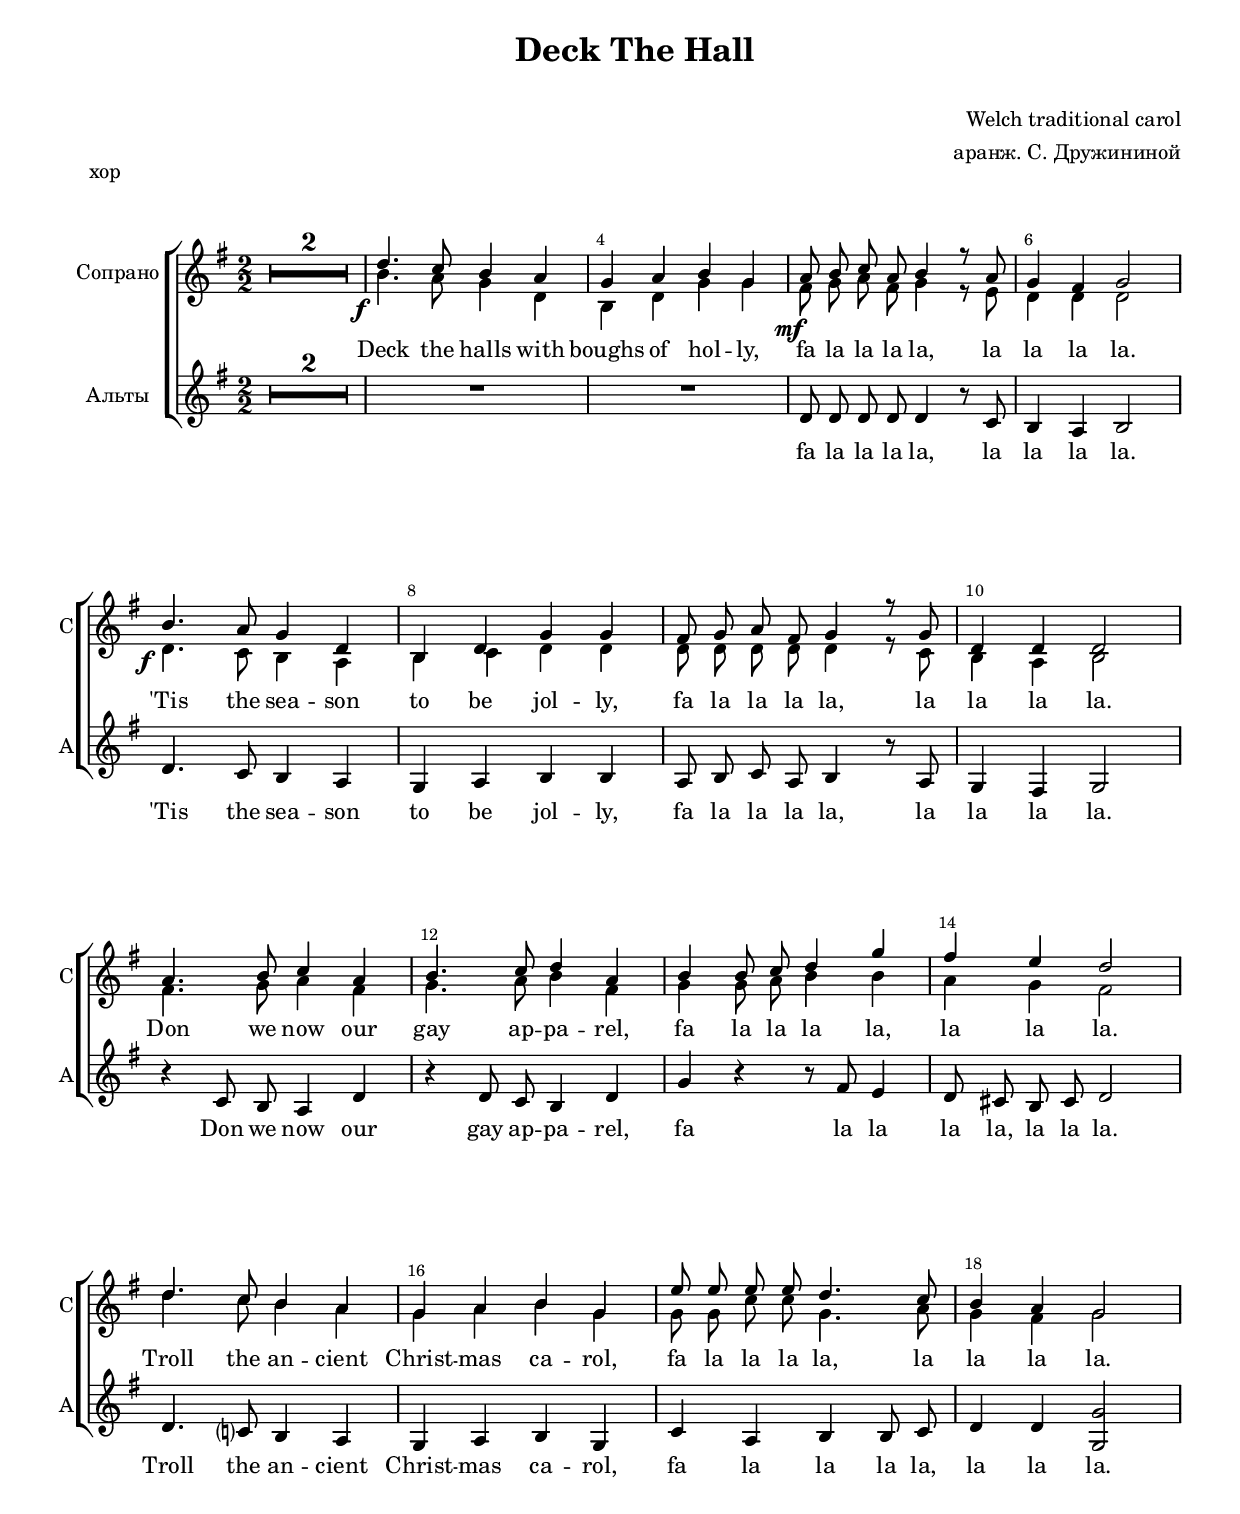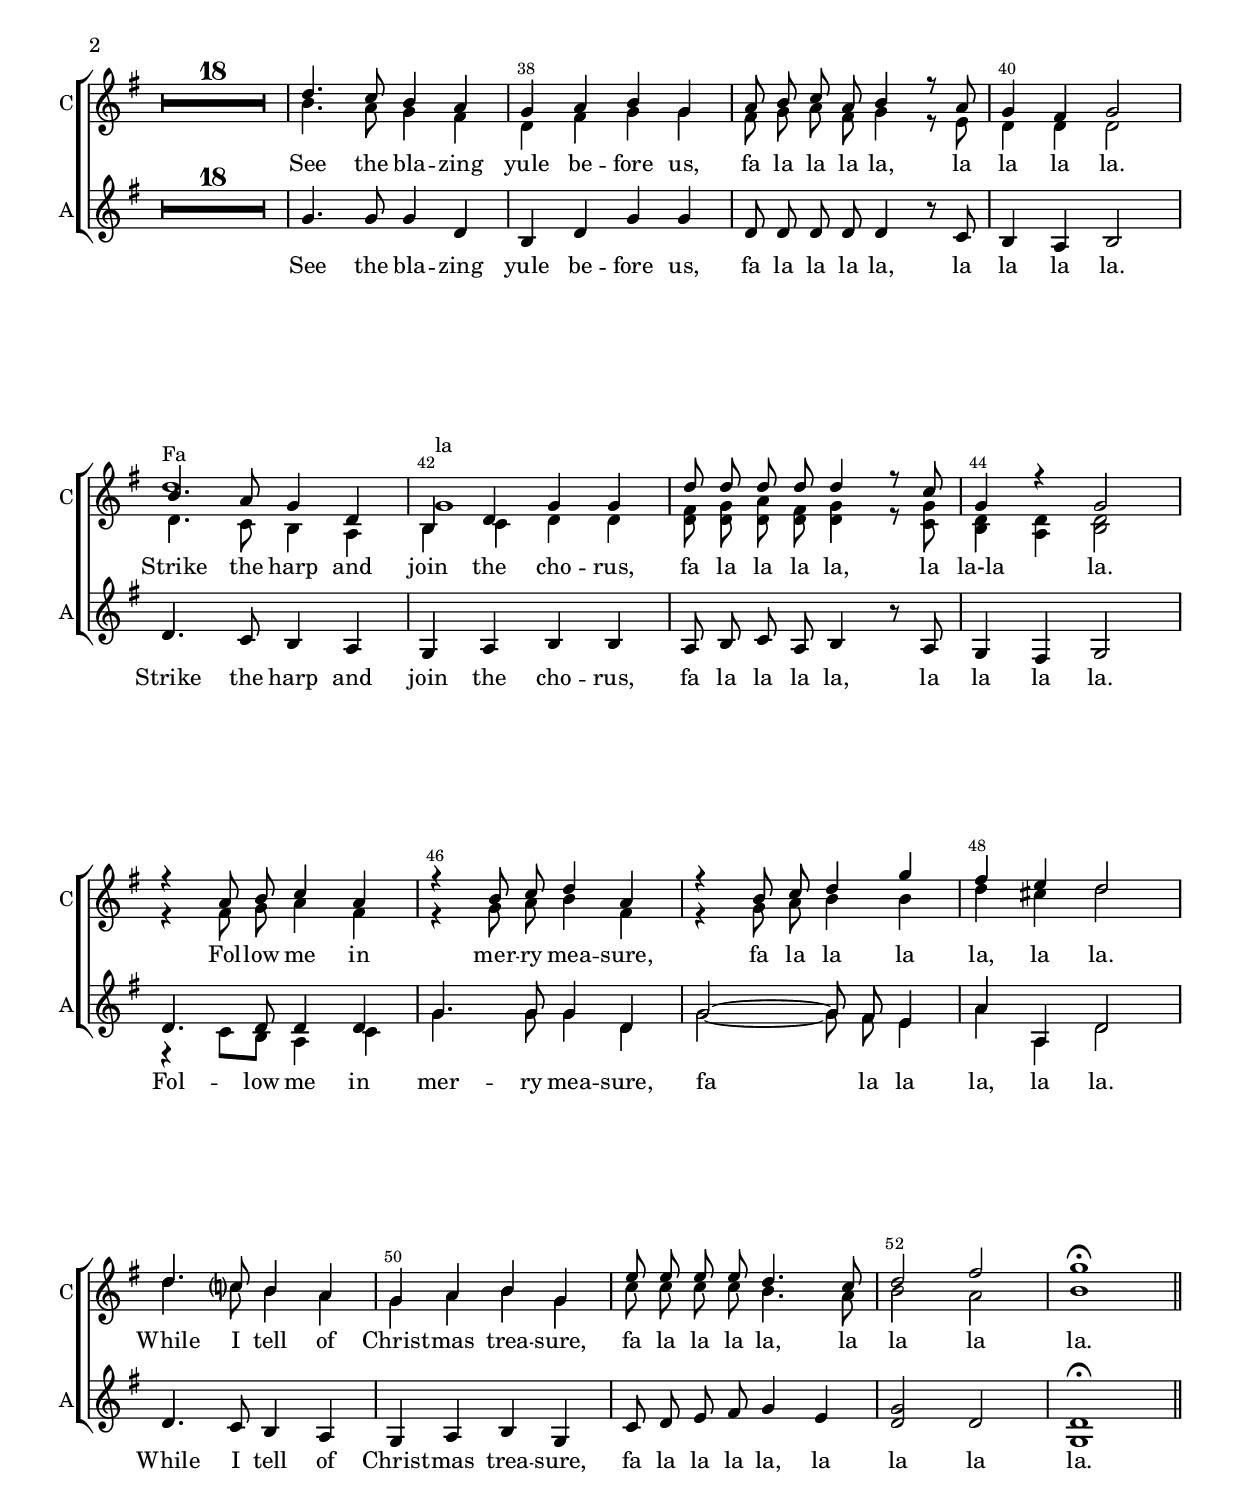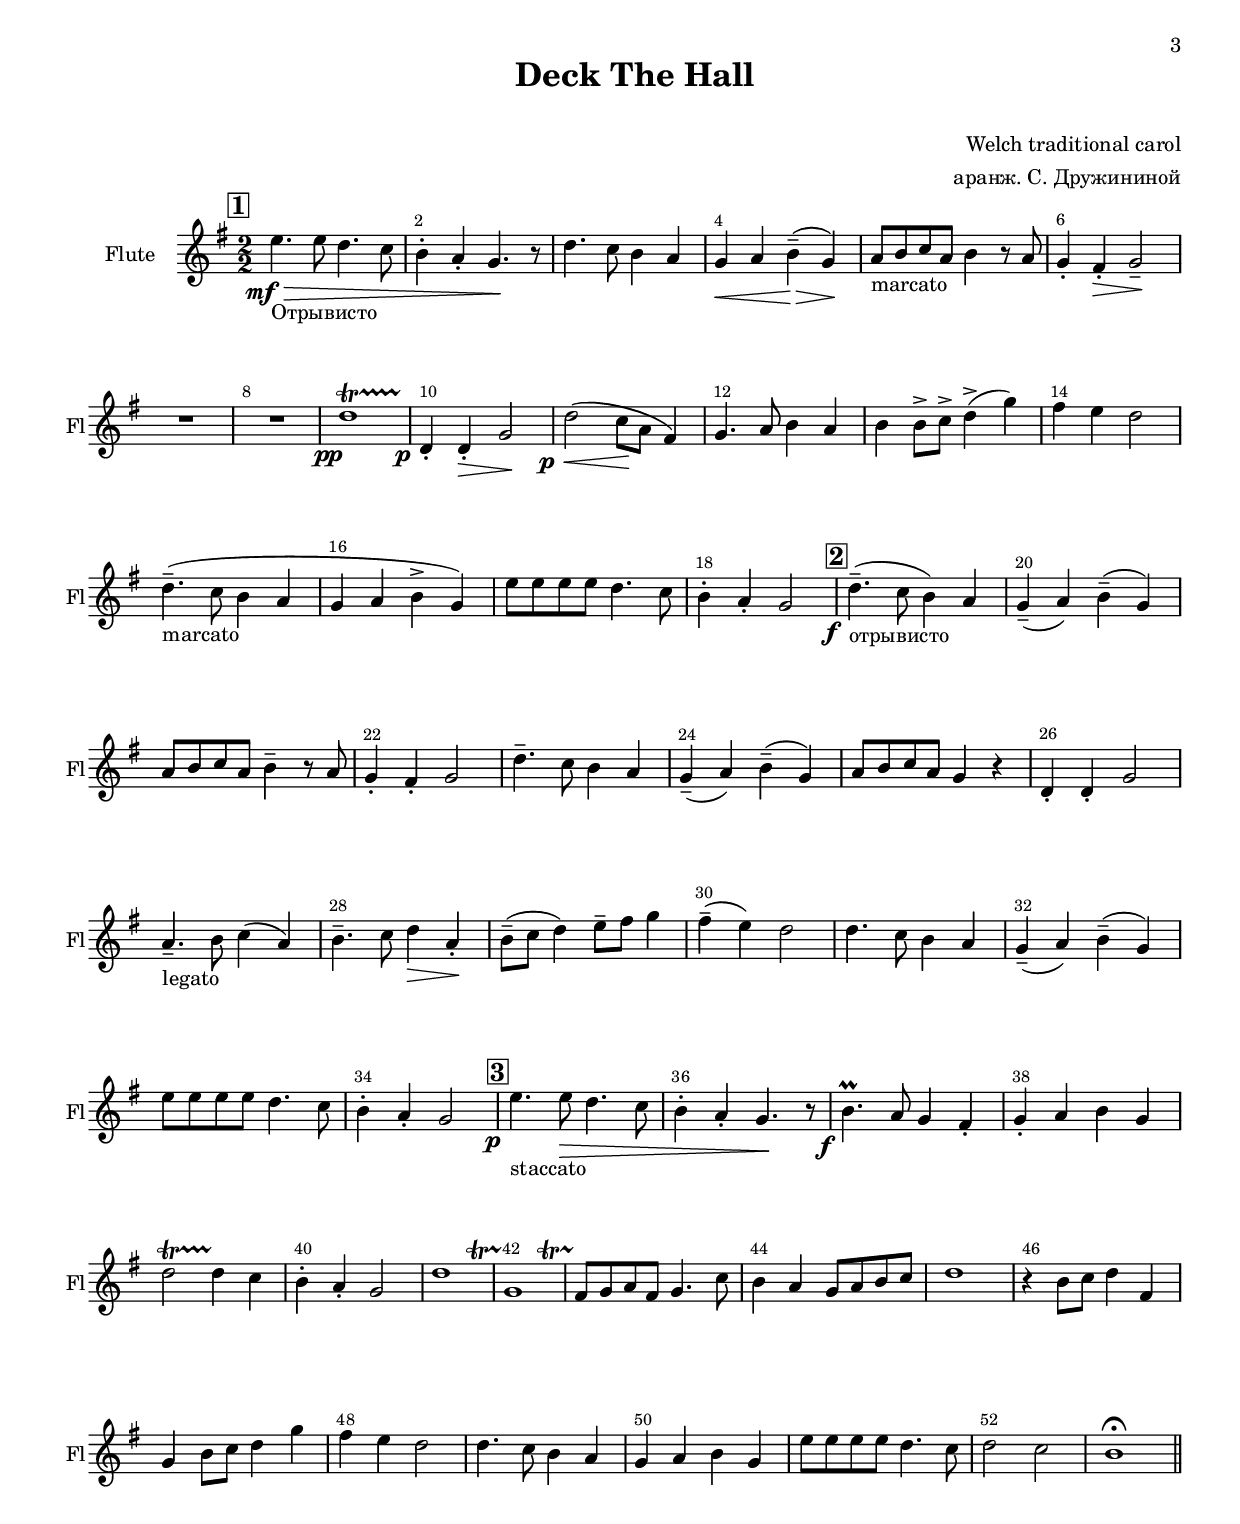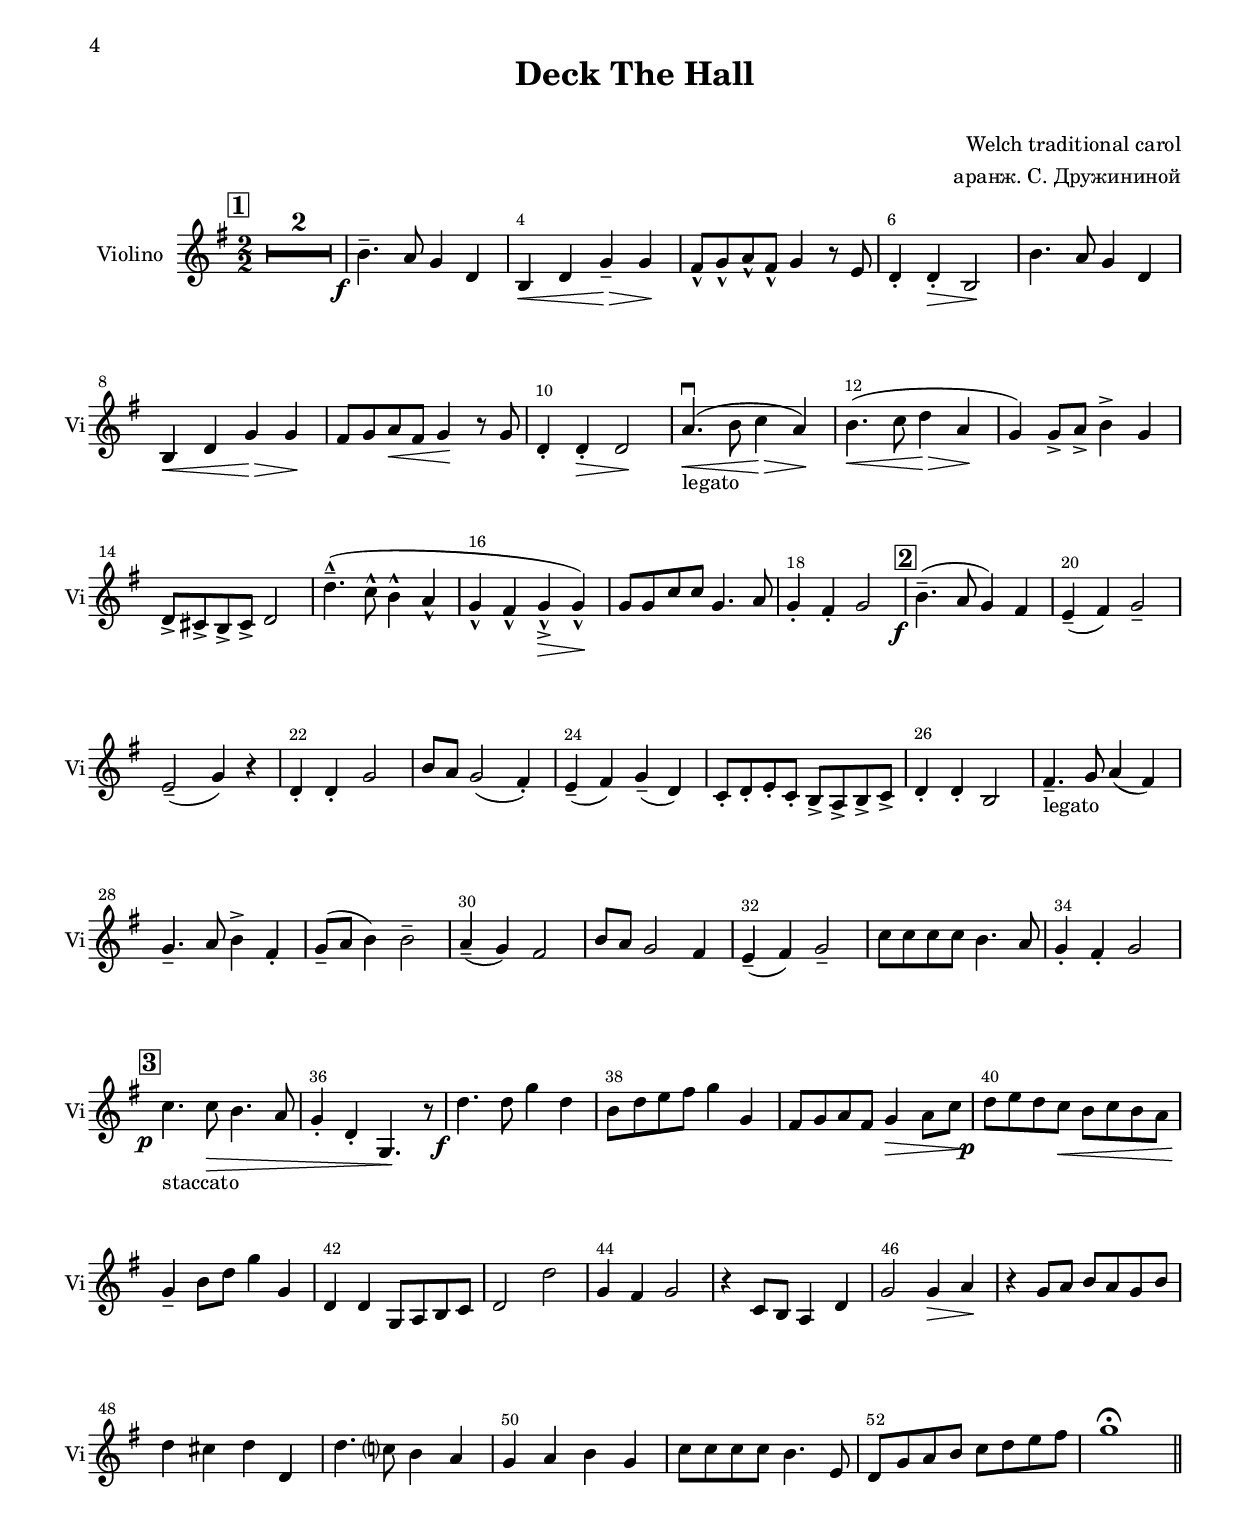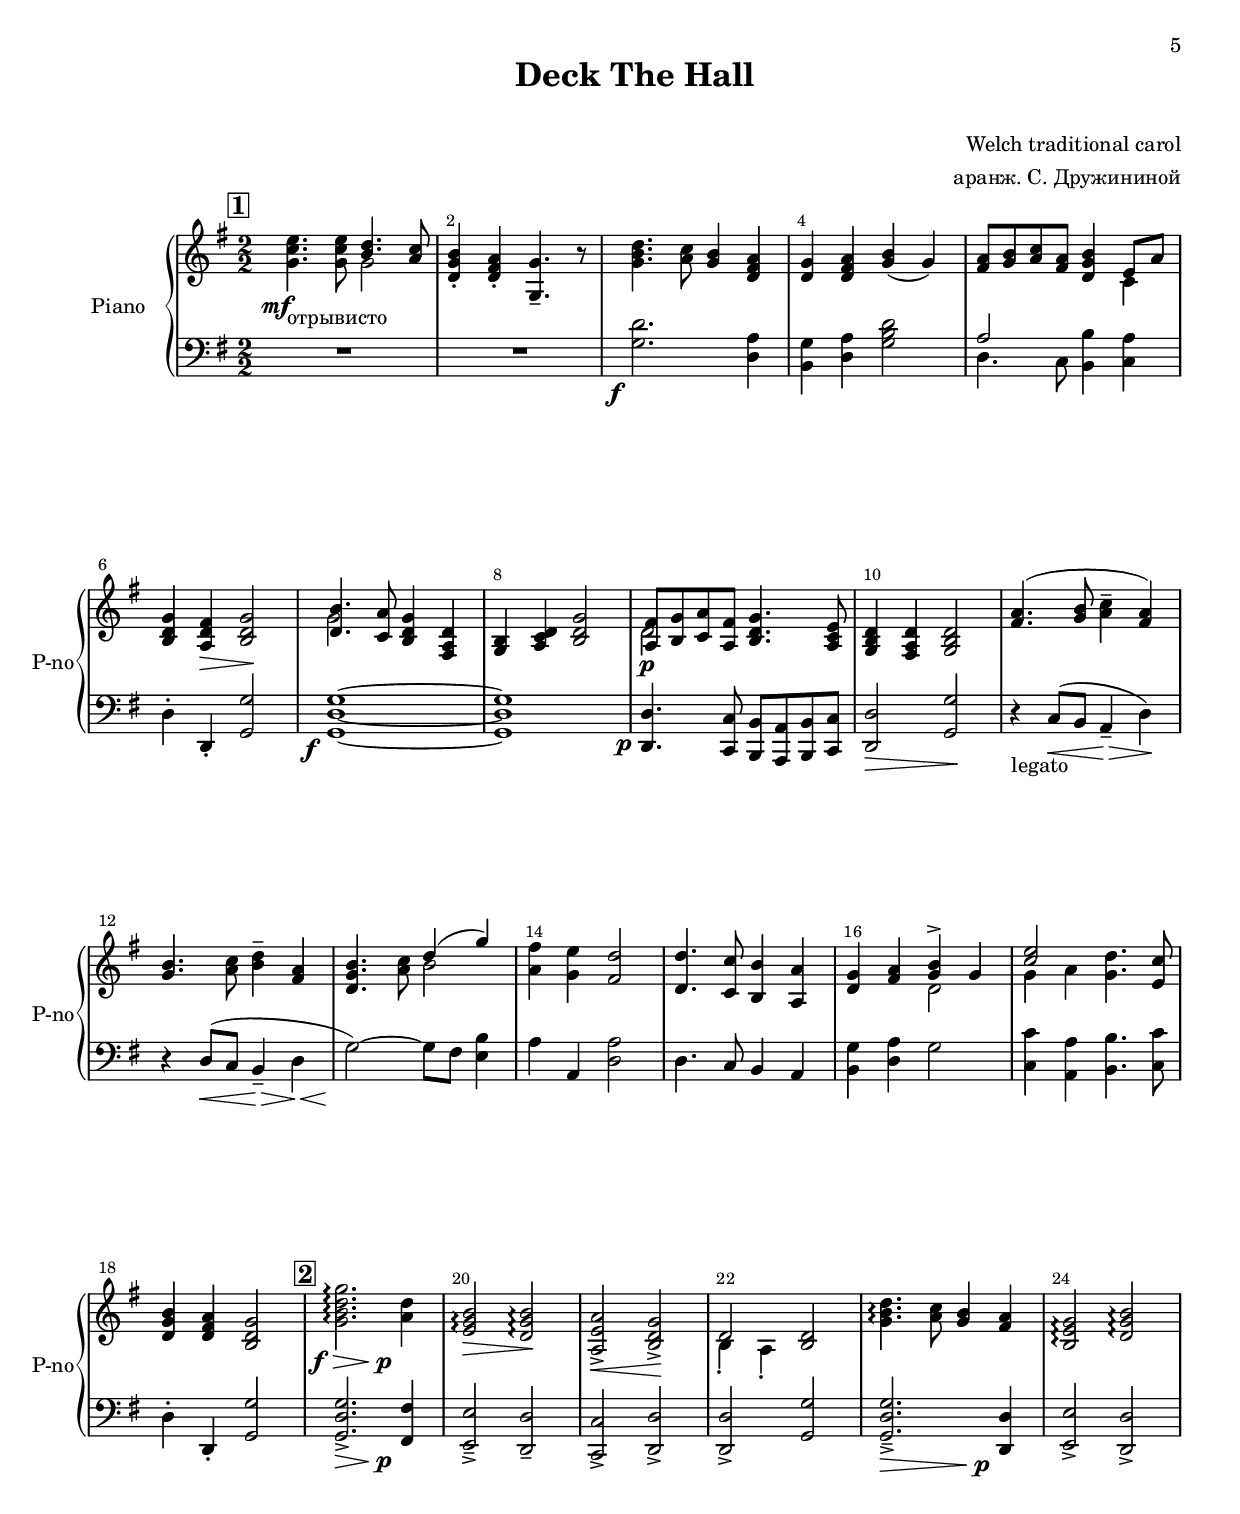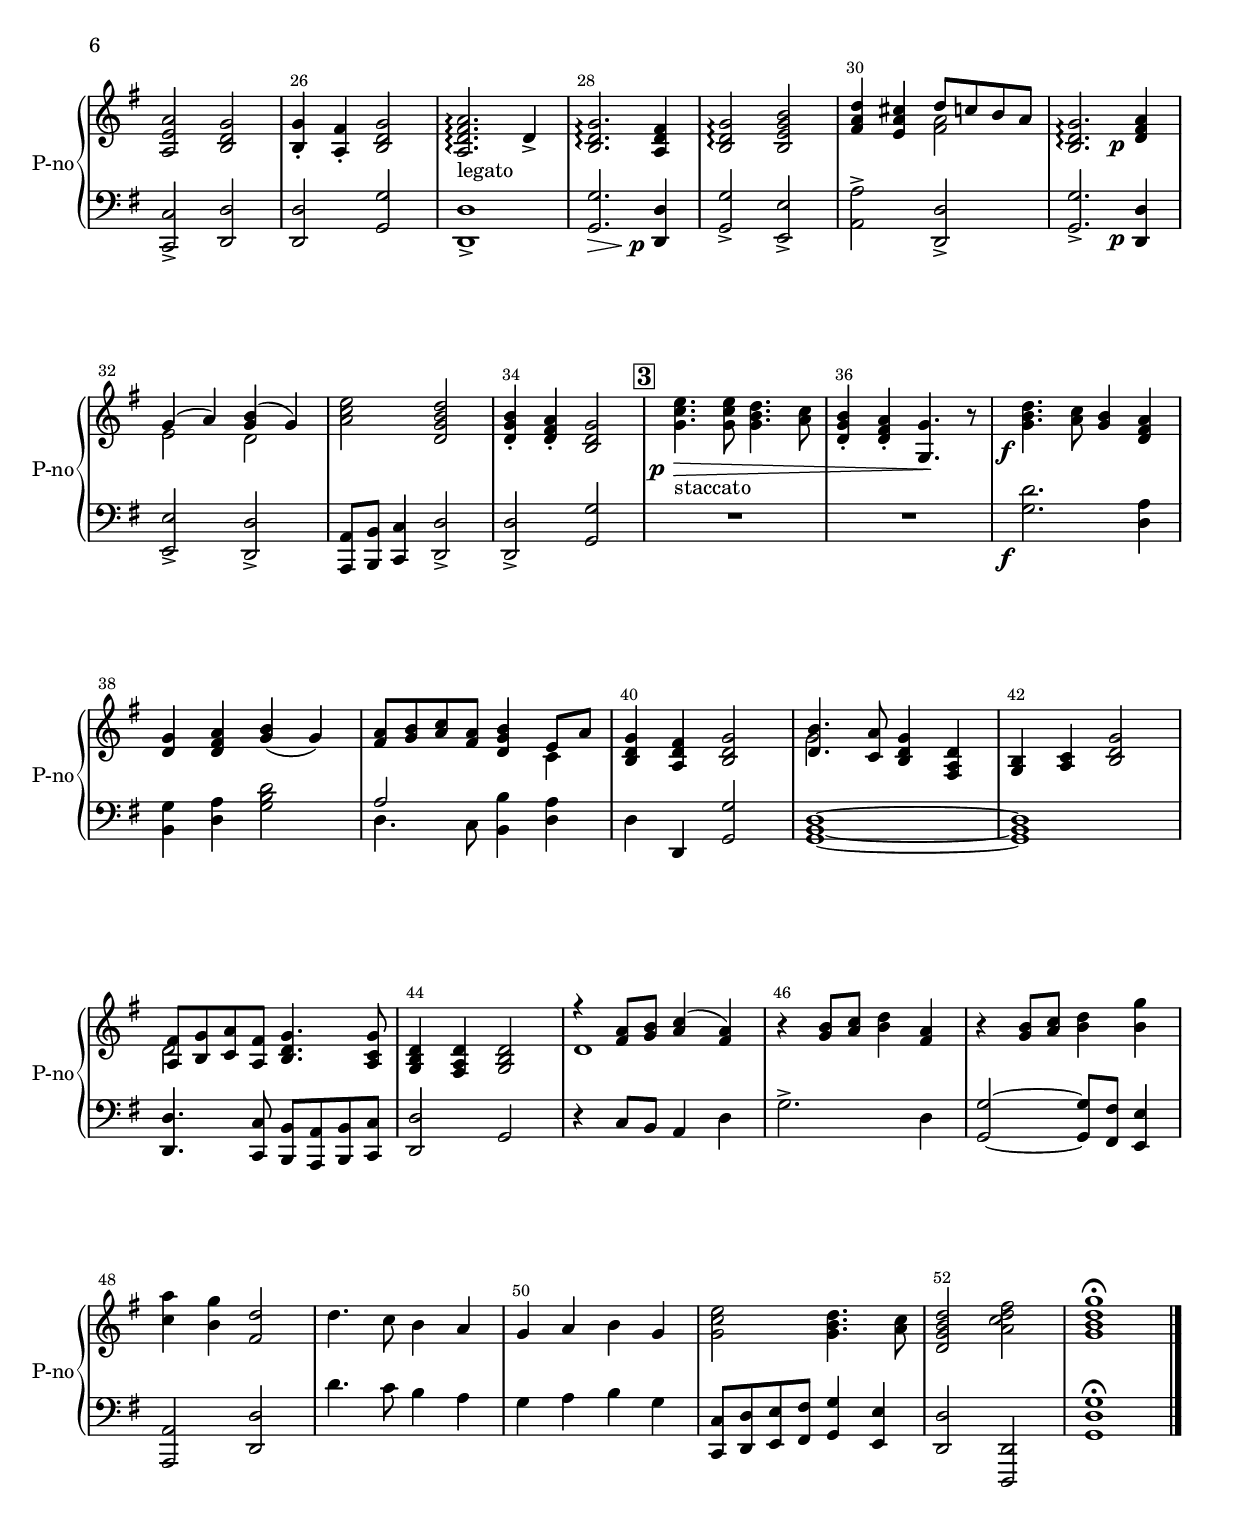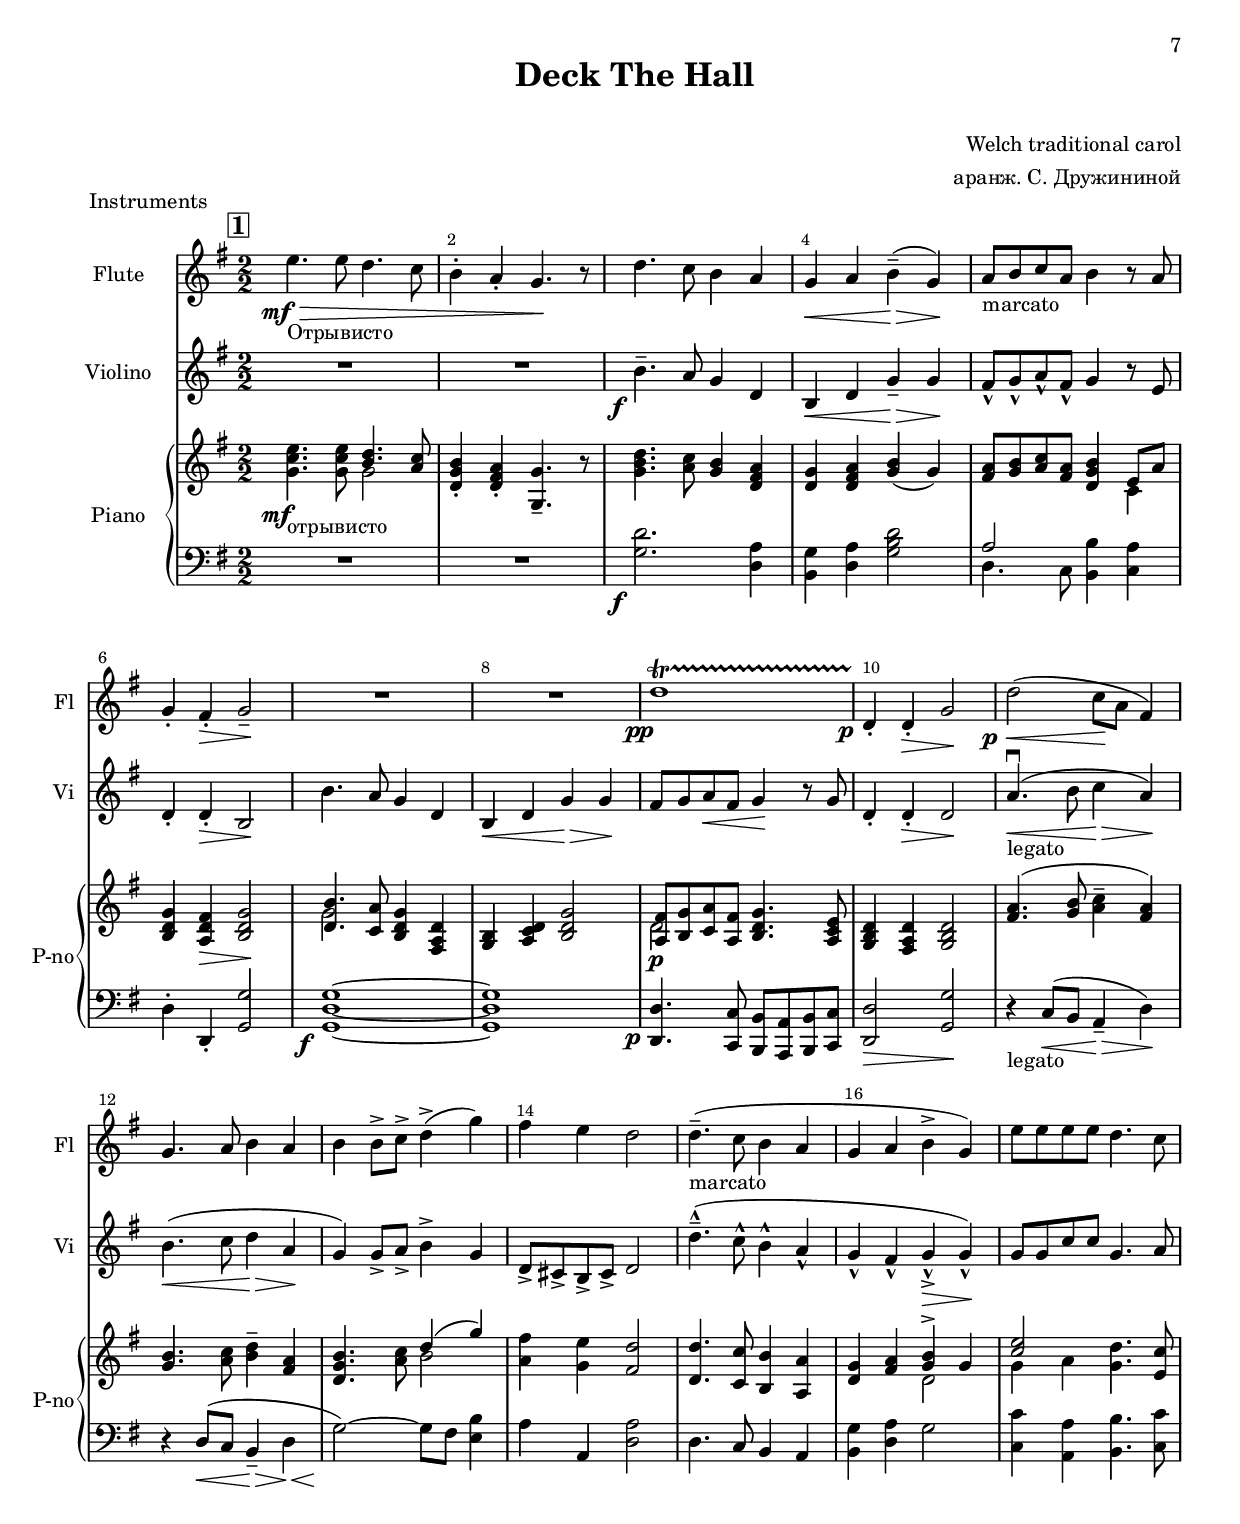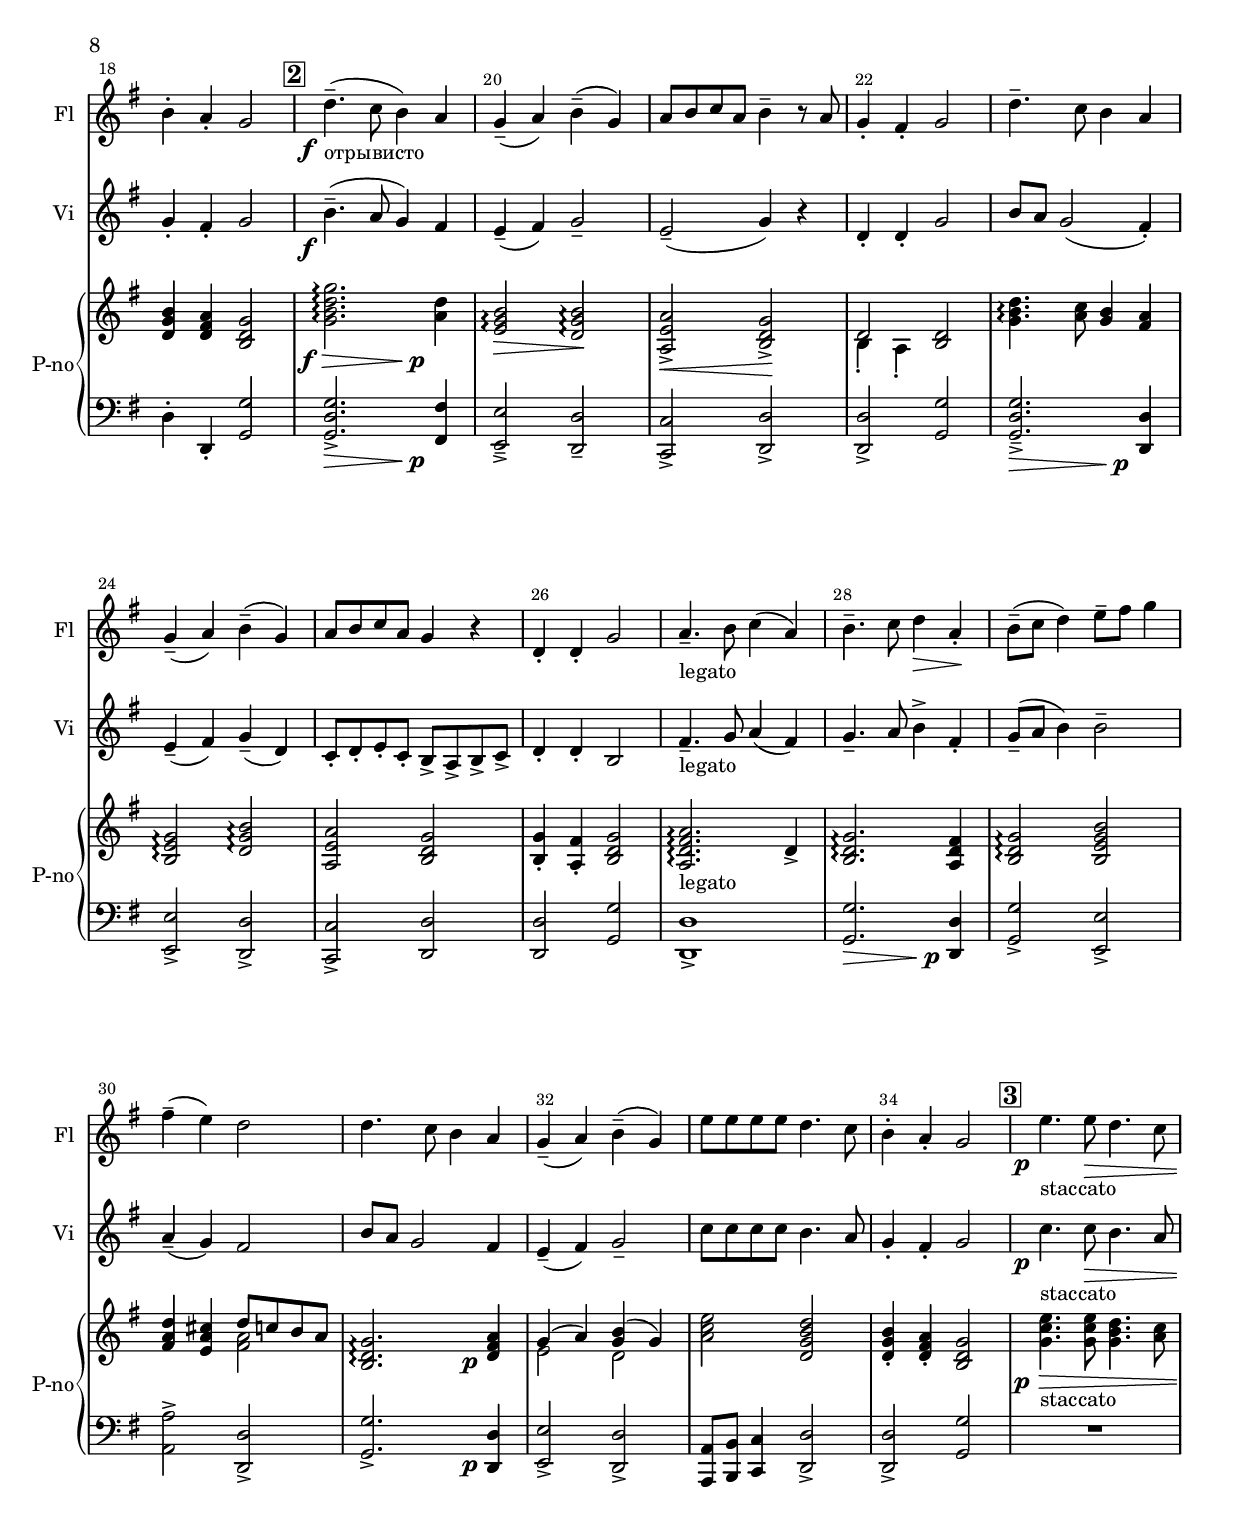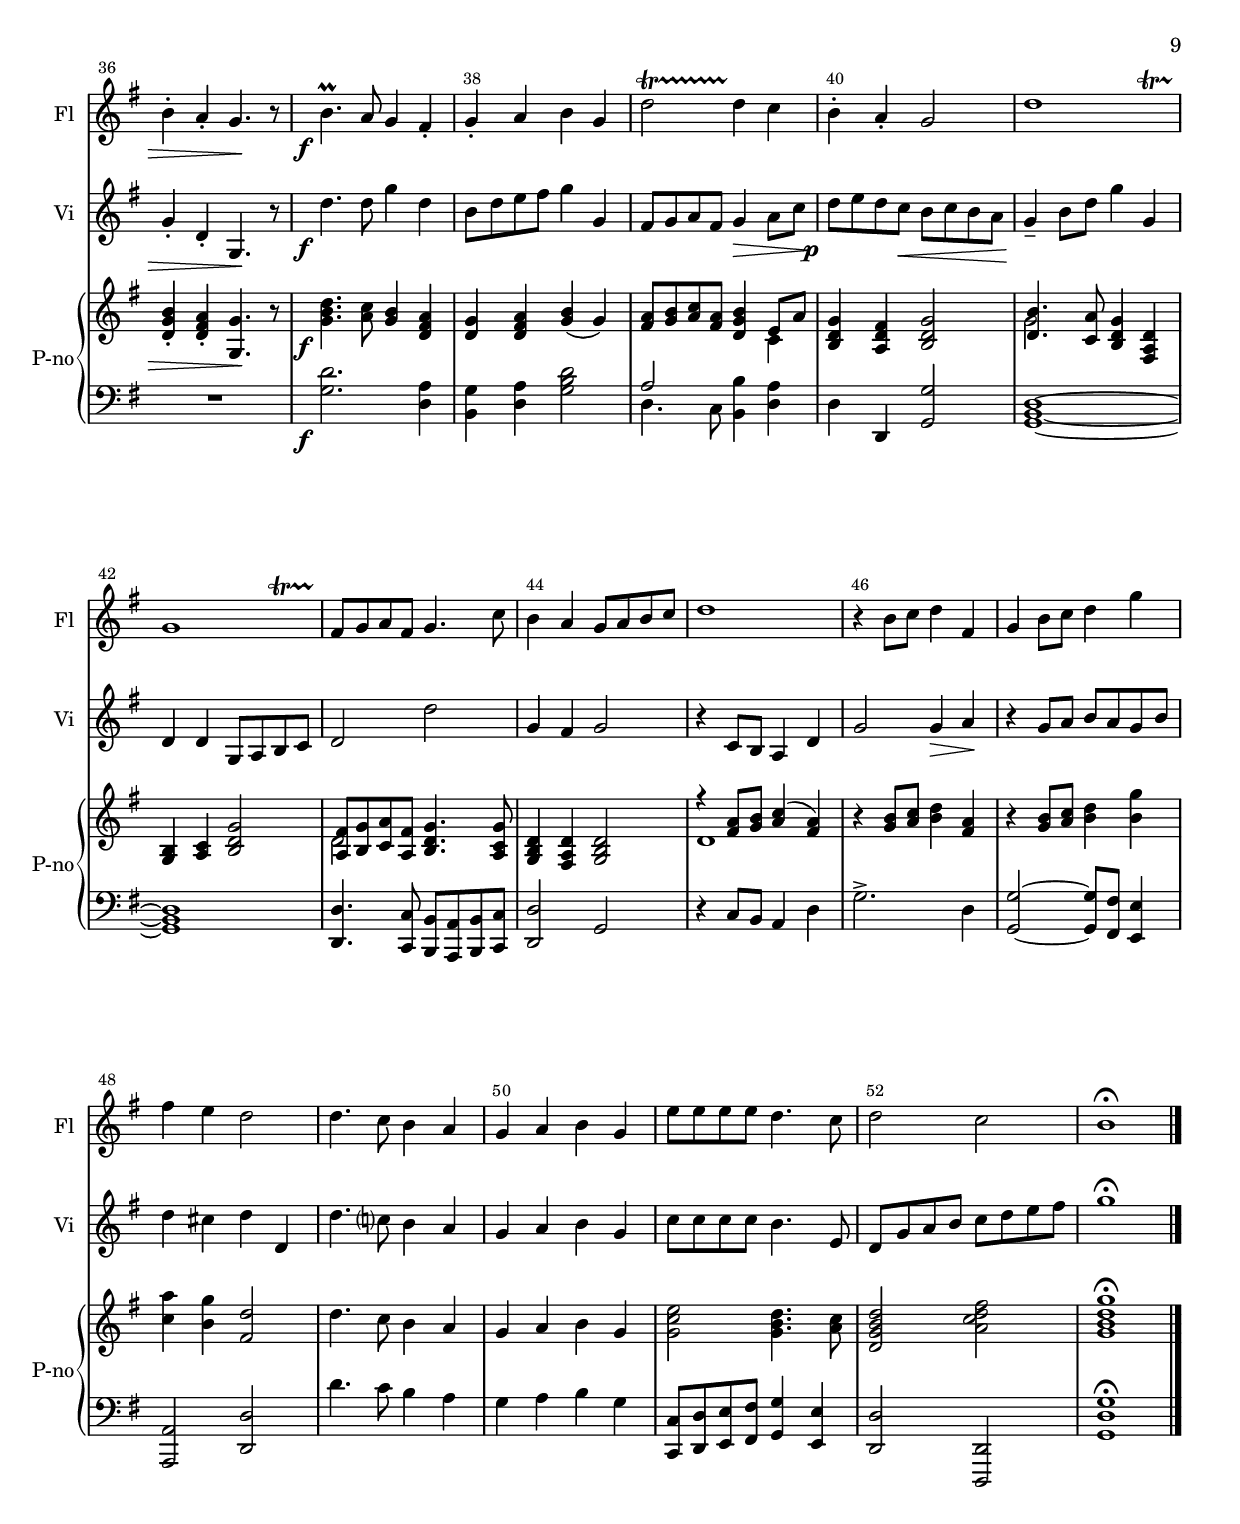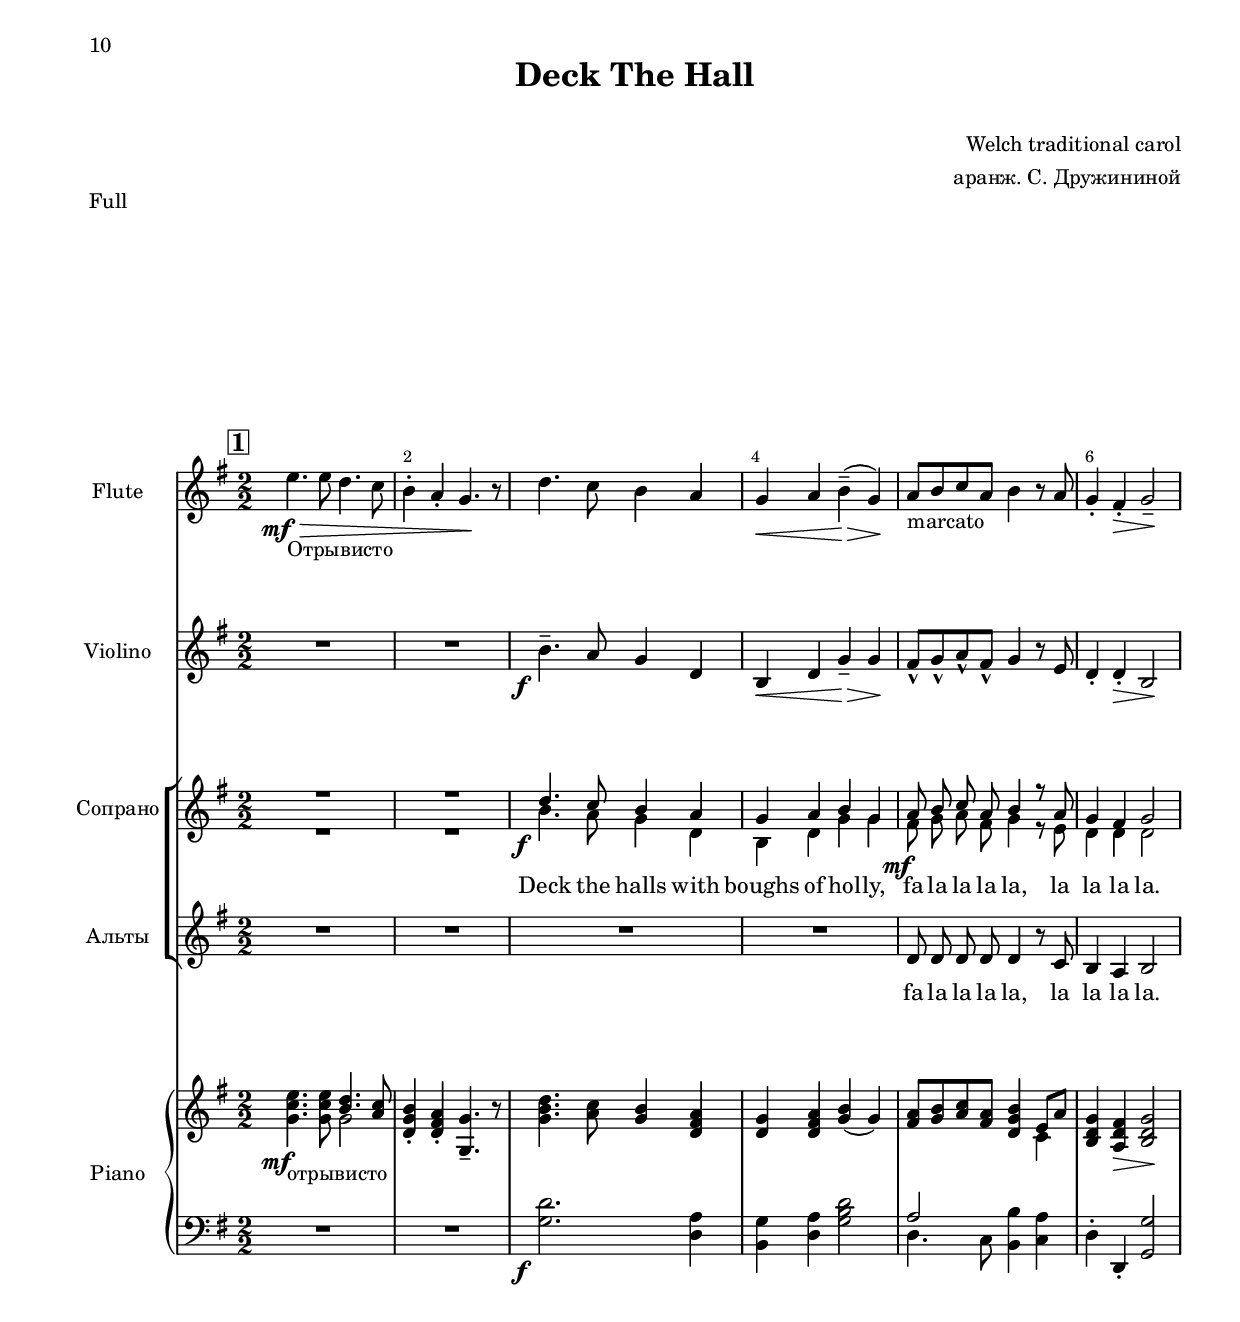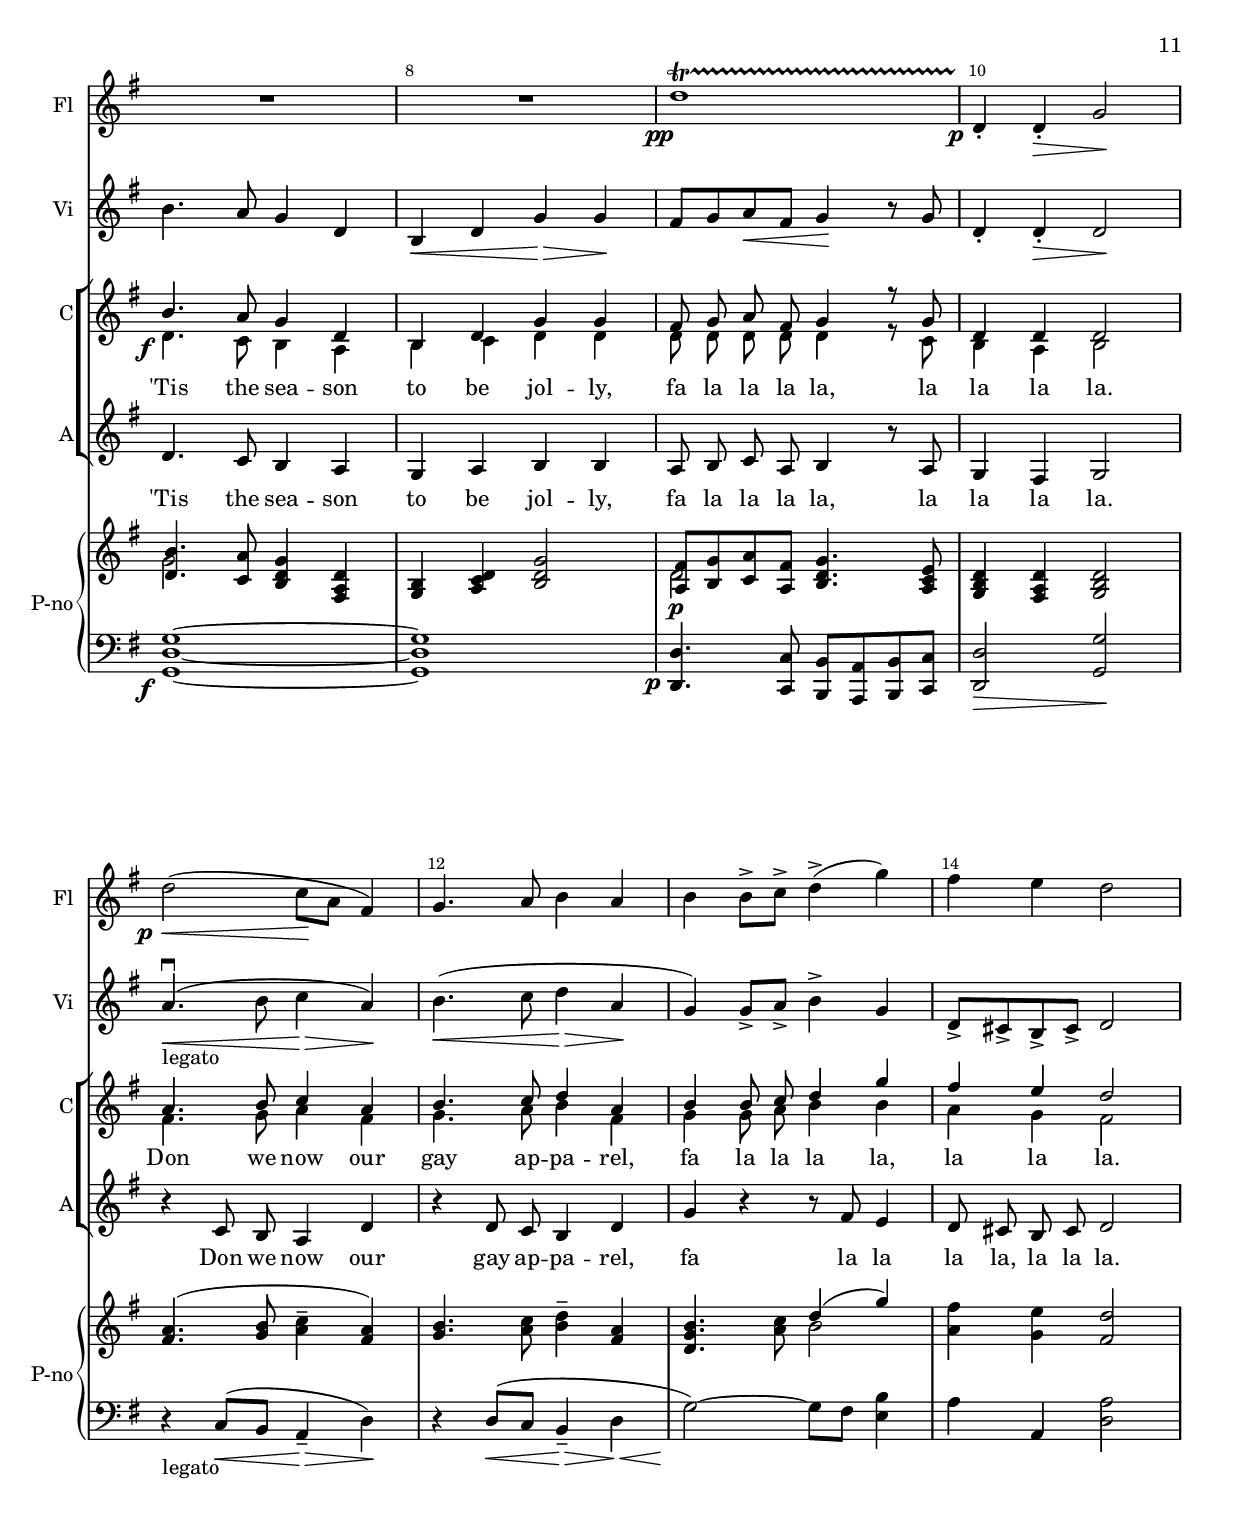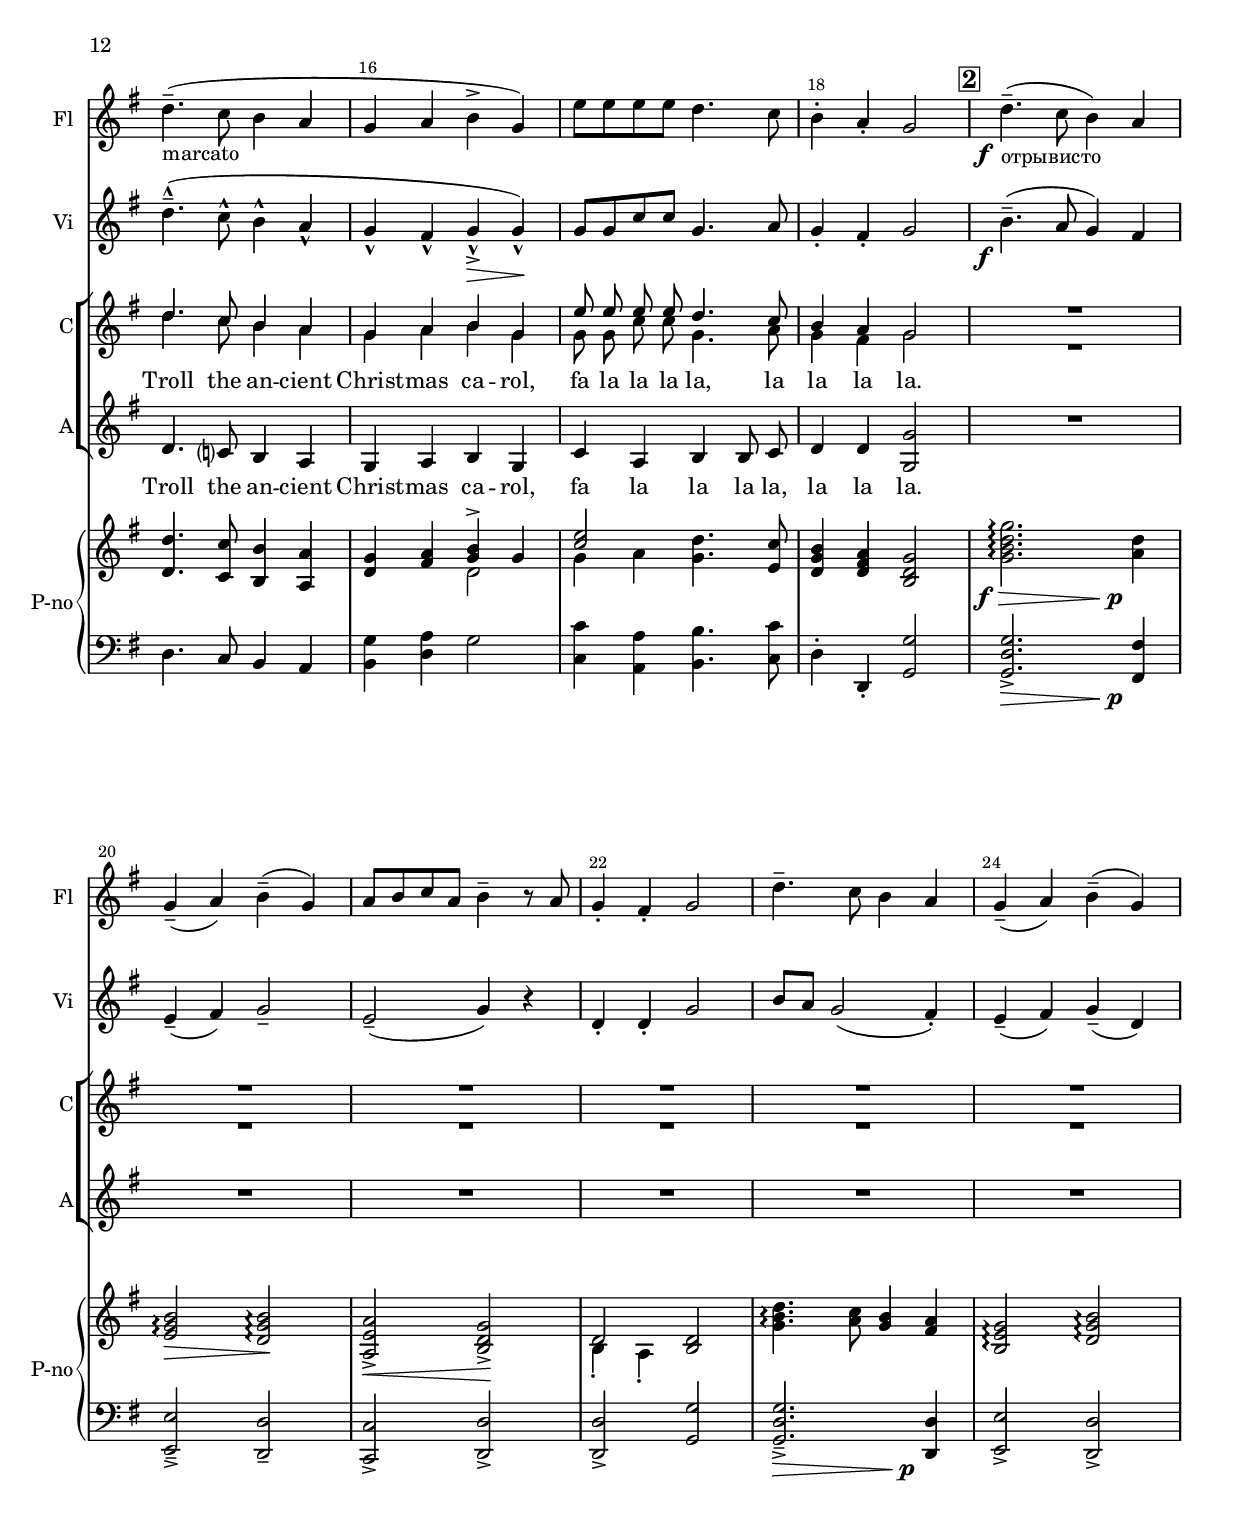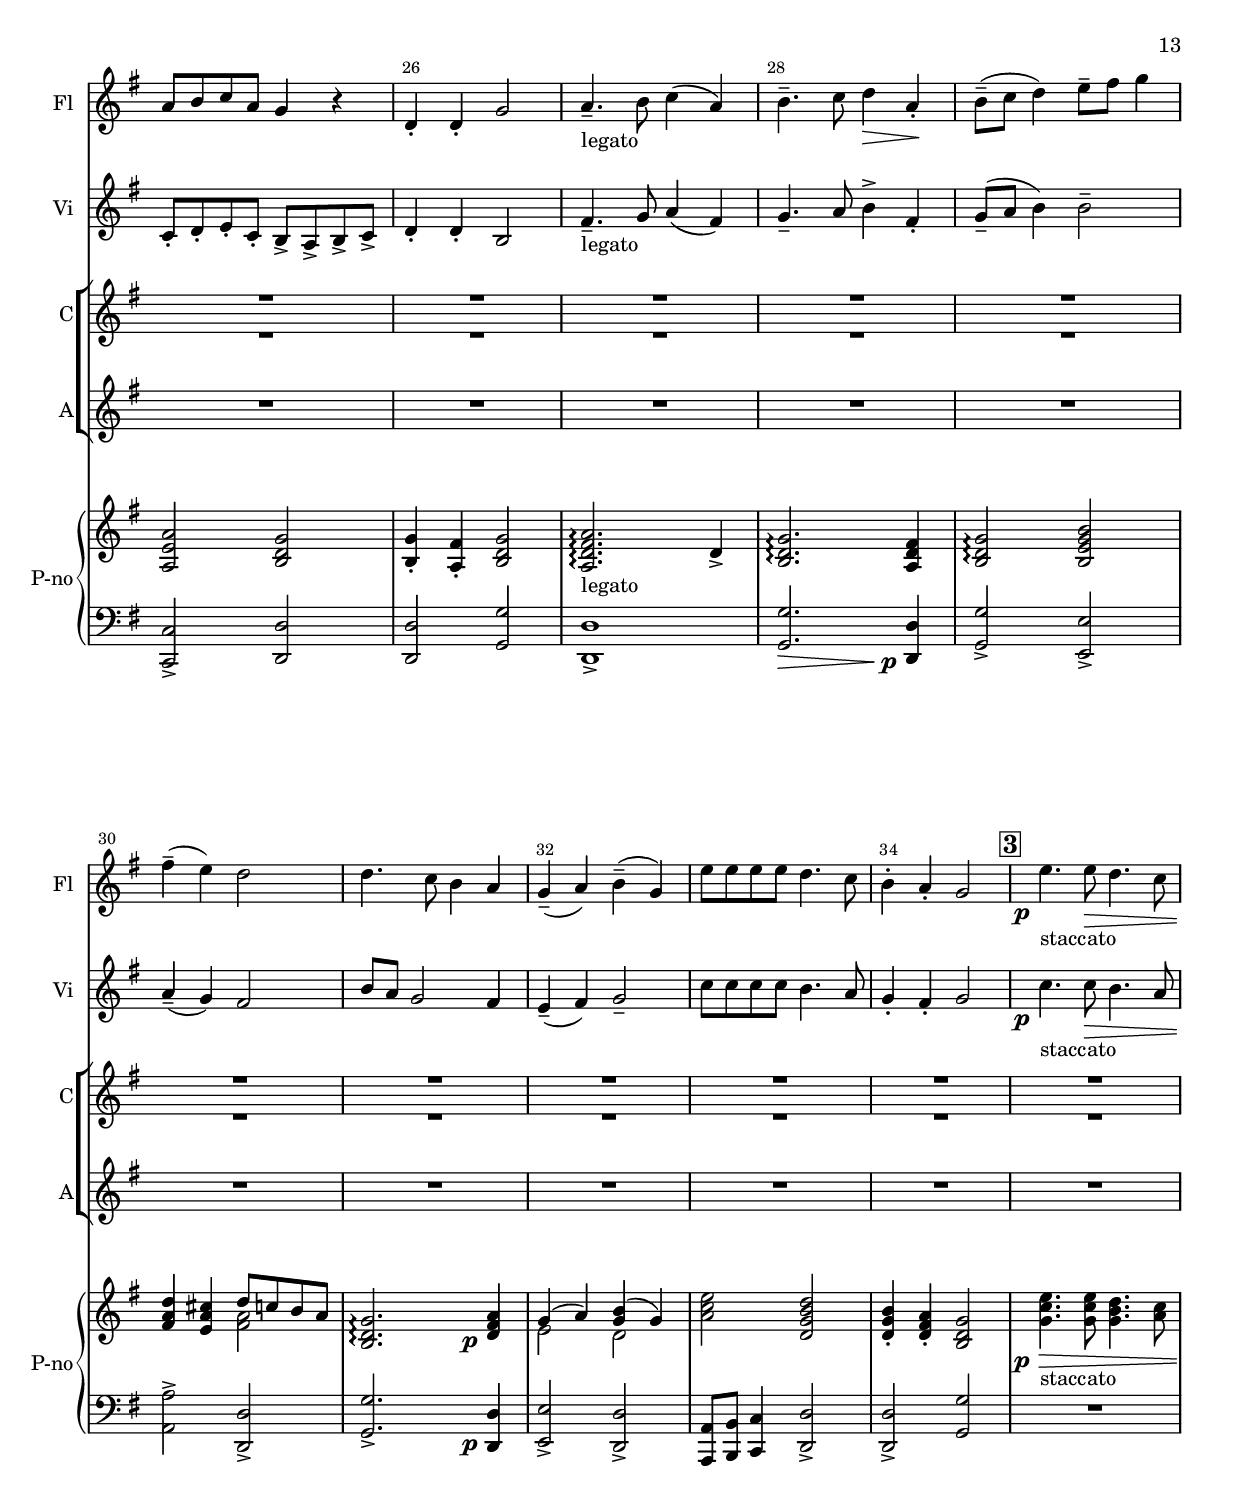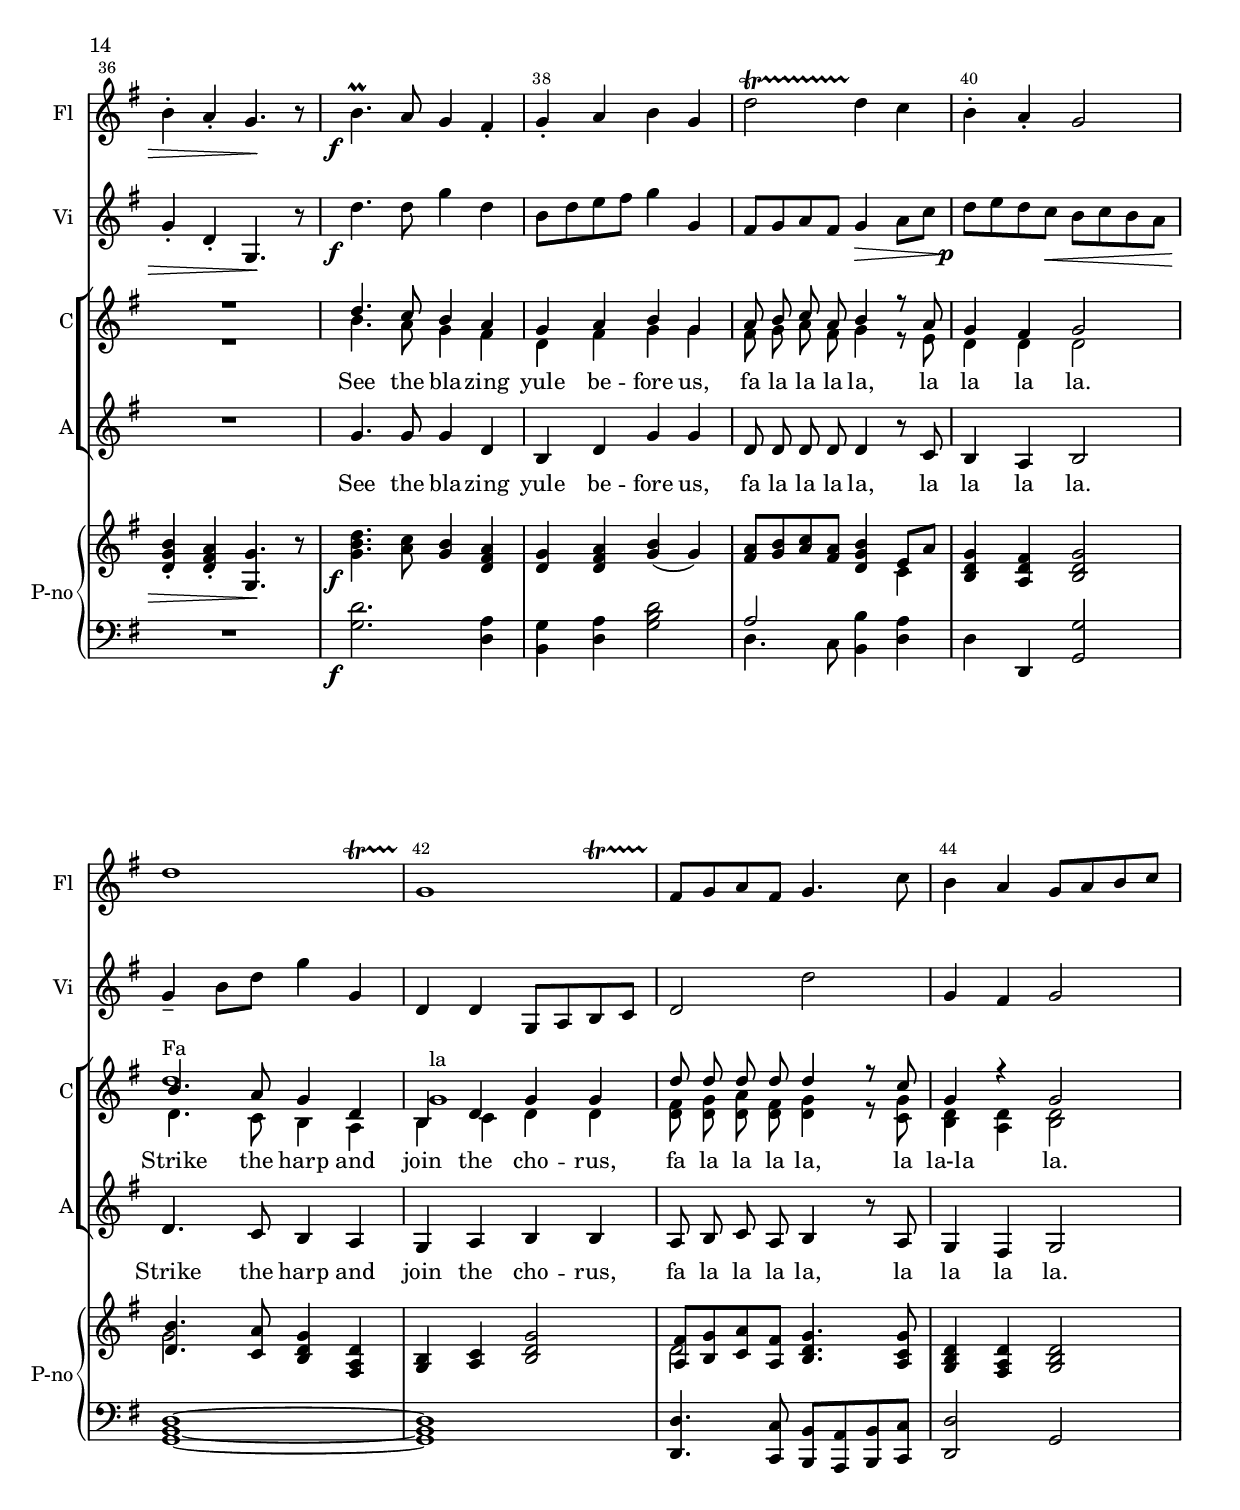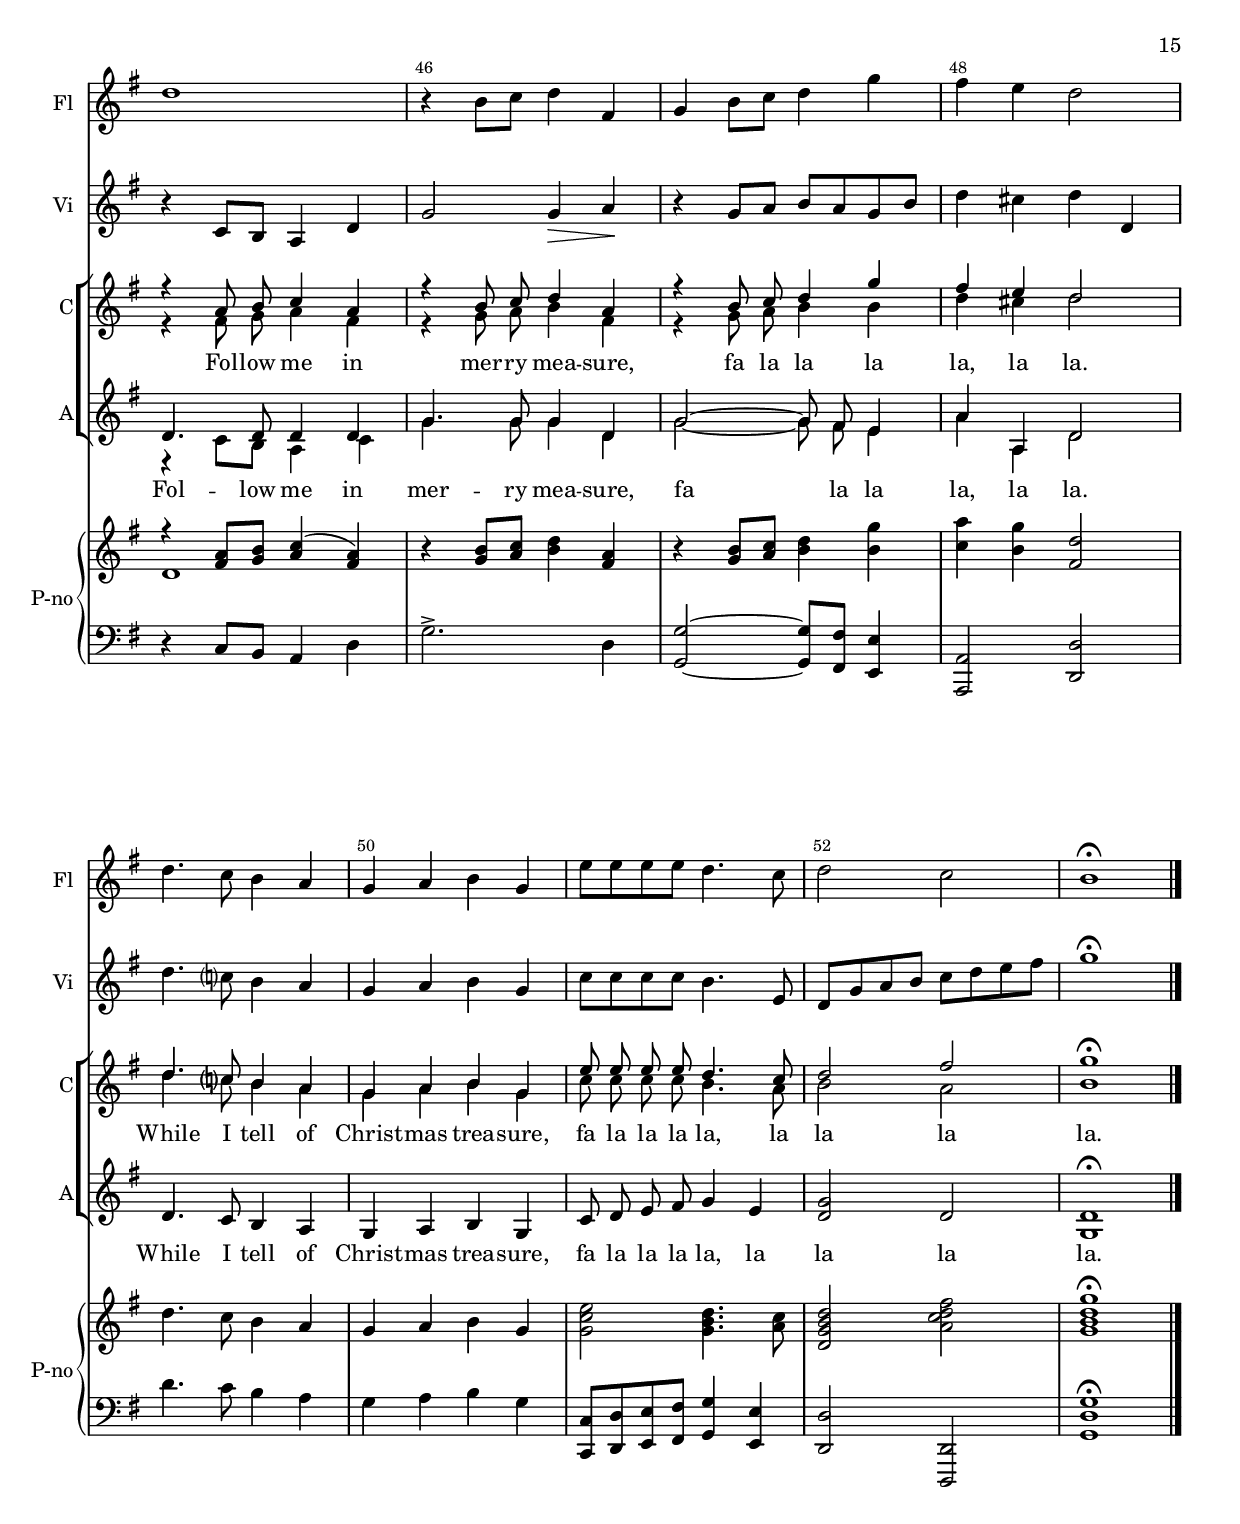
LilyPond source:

\version "2.20"

% закомментируйте строку ниже, чтобы получался pdf с навигацией
%#(ly:set-option 'point-and-click #f)
#(ly:set-option 'midi-extension "mid")
#(set-default-paper-size "a4")
#(set-global-staff-size 18)

\header {
  title = "Deck The Hall"
  subtitle = " "
  composer = "Welch traditional carol"
  arranger = "аранж. С. Дружининой"
%  poet = "Слова Е. Руженцева"
  % Удалить строку версии LilyPond 
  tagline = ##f
}

% move dynamics a bit left (to be not up/under the note, but before)
placeDynamicsLeft = { \override DynamicText.X-offset = #-2.5 }

%make visible number of every 2-nd bar
secondbar = {
  \override Score.BarNumber.break-visibility = #end-of-line-invisible
  \override Score.BarNumber.X-offset = #1
  \override Score.BarNumber.self-alignment-X = #LEFT
  \set Score.barNumberVisibility = #(every-nth-bar-number-visible 2)
}

%use this as temporary line break
abr = { \break }

% uncommend next line when finished
%abr = {}

%once hide accidental (runaround for cadenza
nat = { \once \hide Accidental }

global = {
  \key g \major
  \time 2/2
  \numericTimeSignature

      \set Score.skipBars = ##t
    \override MultiMeasureRest.expand-limit = #1
    \placeDynamicsLeft
    \secondbar
          \set Score.rehearsalMarkFormatter = #format-mark-box-numbers

}

sopvoicei = \relative c'' {
  \global
    \autoBeamOff
  \voiceOne
   
   \tag #'ACAPELLA { e8\< e e e d4.\> c8 |
   b4 a g2\! }
   \tag #'CHOIR R1*2
   
   % verse 1
   d'4.\f c8 b4 a |
   g a b g |
   a8\mf b c a b4 r8 a |
   g4 fis g2 | \abr
   
   b4.\f a8 g4 d |
   b d g g |
   fis8 g a fis g4 r8 g |
   d4 d d2 |
   
   
   % common piece
   a'4. b8 c4 a |
   b4. c8 d4 a |
   b b8 c d4 g |
   fis e d2 | \abr
   
   d4. c8 b4 a |
   g a b g |
   e'8 e e e d4. c8 |
   b4 a g2
   
   % verse 2
   \tag #'CHOIR R1*18
   d'4. c8 b4 a |
   g a b g |
   a8 b c a b4 r8 a8 |
   g4 fis g2 | \abr
   
   
   << \new Voice = "upsop" { \shiftOnn d'1^\markup"Fa" g,1^\markup"la"  } {b4. a8 g4 d | b4 d g g } >>
   d'8 d d d d4 r8 c |
   g4 r g2 \abr
   
  % common piece
  r4 a8 b c4 a |
  r4 b8 c d4 a |
  r4 b8 c d4 g |
  fis e d2 |
  
  d4. c8 b4 a |
  g a b g |
  e'8 e e e d4. c8 |
  d2 fis |
  g1\fermata
   
  \bar "||"
}

sopvoiceii = \relative c'' {
  \global
    \autoBeamOff
  \voiceTwo
   \tag #'ACAPELLA { c8 c c c b4. a8 |
   g4 fis g2 }
   \tag #'CHOIR R1*2

   
   % verse one
   b4. a8 g4 d |
   b d g g |
   fis8 g a fis g4 r8 e |
   d4 d d2 |
   
   d4. c8 b4 a |
   b c d d |
   d8 d d d d4 r8 c |
   b4 a b2 |
   
   fis'4. g8 a4 fis |
   g4. a8 b4 fis |
   g g8 a b4 b |
   a g fis2 |
   
   d'4. c8 b4 a |
   g a b g |
   g8 g c c g4. a8 |
   g4 fis g2
   
   % verse 2
   \tag #'CHOIR R1*18
   b4. a8 g4 fis |
   d fis g g |
   fis8 g a fis g4 r8 e |
   d4 d d2 |
   
   d4. c8 b4 a |
   b c d d |
   <d fis>8 <d g> <d a'> <d fis> <d g>4 r8 <c g'> |
   <b d>4 <a d> <b d>2
   
   r4 fis'8 g a4 fis |
   r4 g8 a b4 fis |
   r4 g8 a b4 b |
   d4 cis d2 |
   
   d4. c8 b4 a |
   g a b g |
   c8 c c c b4. a8 |
   b2 a |
   b1
  
}

altvoice = \relative c'' {
  \global
    \autoBeamOff
  \tag #'ACAPELLA { g8 g g g g4. e8 |
  d4 d g2 }
  \tag #'CHOIR R1*2
  
  %verse 1
  R1
  R1
  d8 d d d d4 r8 c |
  b4 a b2 |
  
  d4. c8 b4 a |
  g a b b |
  a8 b c a b4 r8 a |
  g4 fis g2 |
  
  r4 c8 b a4 d |
  r4 d8 c b4 d |
  g r r8 fis8 e4 |
  d8 cis b cis d2 |
  
  d4. c8 b4 a |
  g a b g |
  c a b b8 c |
  d4 d <g g,>2
  
  % verse 2
  \tag #'CHOIR R1*18
  g4. g8 g4 d |
  b d g g |
  d8 d d d d4 r8 c |
  b4 a b2 |
  
  d4. c8 b4 a |
  g a b b |
  a8 b c a b4 r8 a |
  g4 fis g2
  
  << { \voiceOne d'4. d8 d4 d |
       g4. g8 g4 d4 |
       g2~ g8 fis e4 |
       a a, d2 } 
     \new Voice { \voiceTwo \autoBeamOff r4 c8[ b] a4 c |
       g'4. g8 g4 d4 |
       g2~ g8 fis e4 |
       a a, d2 }
  >>
  \oneVoice
  d4. c8 b4 a |
  g a b g |
  c8 d e fis g4 e |
  < d g>2 d |
  <d g,>1\fermata
  
 
}



lyricscorei = \lyricmode {
  \tag #'ACAPELLA { Fa la la la la,  la la la la. }
  
  Deck the halls with boughs of hol -- ly,
  fa la la la la, la la la la.
  
  'Tis the sea -- son to be jol -- ly,
   fa la la la la, la la la la.
   
  Don we now our gay ap -- pa -- rel,
  fa la la la la, la la la.
   
  Troll the an -- cient Christ -- mas ca -- rol,
  fa la la la la, la la la la.
    
  See the bla -- zing yule be -- fore us,
  fa la la la la, la la la la.
    
  Strike the harp and join the cho -- rus,
  fa la la la la, la la-la la.
    
  Fol -- low me in mer -- ry mea -- sure,
  fa la la la la, la la.
    
  While I tell of Christ -- mas trea -- sure,
  fa la la la la, la la la la.
}


lyricsopup = \lyricmode {
Fa\set stanza = "1. "

}



lyricscoreai = \lyricmode {
\tag #'ACAPELLA { Fa la la la la,  la la la la. }
  
  %Deck the halls with boughts of ho -- ly,
  fa la la la la, la la la la.
  
  'Tis the sea -- son to be jol -- ly,
   fa la la la la, la la la la.
   
  Don we now our gay ap -- pa -- rel,
  fa la la la la, la la la.
   
  Troll the an -- cient Christ -- mas ca -- rol,
  fa la la la la, la la la.
    
  See the bla -- zing yule be -- fore us,
  fa la la la la, la la la la.
    
  Strike the harp and join the cho -- rus,
  fa la la la la, la la la la.
    
  Fol -- low me in 
  mer -- ry mea -- sure,
  fa la la la, la la.
    
  While I tell of Christ -- mas trea -- sure,
  fa la la la la, la la la la.

}

choirCommonPart = \new ChoirStaff <<
      \new Staff = "upstaff" \with {
        instrumentName = "Сопрано"
        shortInstrumentName = "С"
        midiInstrument = "choir aahs"
      } <<
        \new Voice = "soprano" { \sopvoicei }
        {  \sopvoiceii }
      >> 
      
      \new Lyrics \lyricsto "soprano" { \lyricscorei  }
      
     \new Staff = "downlstaff" \with {
        instrumentName = "Альты"
        shortInstrumentName = "А"
         midiInstrument = "choir aahs"
      } <<
        \new Voice  = "alto" { \oneVoice \altvoice }
      >> 
      
      \new Lyrics \lyricsto "alto" { \lyricscoreai }
    >>
    
    
choirPart = \keepWithTag #'CHOIR \choirCommonPart 
choirSolo = \keepWithTag #'ACAPELLA \choirCommonPart 

right = \relative c'' {
  \global
  \mark 1
  <g c e>4.\mf-"отрывисто" q8 
  << { <b d>4. <a c>8 } \\ g2 >>
  <d g b>4-. <d fis a>-. <g g,>4.-- r8 |
  <g b d>4. <a c>8 <g b>4 <d fis a> |
  
  % page 2
  <d g>4 <d fis a> <g b>( g) |
  <fis a>8 <g b> <a c> <fis a> <d g b>4 << { e8 a} \\ c,4 >> |
  <b d g>4 <a d fis>\> <b d g>2\! |
  << { <d b'>4. <c a'>8 } \\ g'2 >> <b, d g>4 <fis a d>
  
  % page 3
  <g b>4 <a c d> <b d g>2 |
  << { <a fis'>8 <b g'> <c a'> <a fis'> } \\ d2\p >> <b d g>4. <a c e>8 |
  <g b d>4 <fis a d> <g b d>2 |
  
  % page 4
  <fis' a>4.( <g b>8 <a c>4-- <fis a>) |
  <g b>4. <a c>8 <b d>4-- <fis a> |
  <d g b>4. <a' c>8 << { d4( g) } \\ b,2 >> |
  
  % page 5
  <a fis'>4 <g e'> <fis d'>2 |
  <d d'>4. <c c'>8 <b b'>4 <a a'> |
  <d g> <fis a> << { <g b>-> g } \\ d2 >> |
  
  % page 6
  << <c' e>2 \\ { g4 a } >> <g d'>4. <e c'>8 |
  <d g b>4 <d fis a> <b d g>2
  
  % page 7
  \mark 2
  <g' b d g>2.\f\arpeggio\> <a d>4\p |
  <e g b>2\arpeggio \> <d g b>\arpeggio\! |
  <a e' a>2->\< <b d g>->\! |
  << d \\ { b4-. a-. } >> <b d>2 |
  
  <g' b d>4.\arpeggio <a c>8 <g b>4 <fis a> |
  <b, e g>2\arpeggio <d g b>\arpeggio |
  <a e' a> <b d g> |
  <b g'>4-. <a fis'>-. <b d g>2 |
  
  <a d fis a>2.\arpeggio-"legato" d4-> |
  <b d g>2.\arpeggio <a d fis>4 |
  <b d g>2\arpeggio <b e  g b> |
  <fis' a d>4 <e a cis> << { d'8 c b a } \\ <fis a>2 >>
  
  % page 8
  <b, d g>2.\arpeggio <d fis a>4\p |
  << { g4( a) <g b>( g) } \\ {e2 d } >> |
  <a' c e>2 <d, g b d> |
  <d g b>4-. <d fis a>-. <b d g>2 |
  
  \mark 3
  <>-"staccato"
  <g' c e>4.\p\> q8 <g b d>4. <a c>8 |
  <d, g b>4-. <d fis a>-. <g g,>4.\! r8 |
  <g b d>4.\f <a c>8 <g b>4 <d fis a> |
  <d g> <d fis a> <g b>( g) |
  
  <fis a>8 <g b> <a c> <fis a> <d g b>4 << { e8 a} \\ c,4 >> |
  <b d g>4 <a d fis> <b d g>2 |
  << { <d b'>4. <c a'>8 } \\ g'2 >> <b, d g>4 <fis a d> |
  <g b> <a c> <b d g>2 |
  
  % page 9
  << { <a fis'>8 <b g'> <c a'> <a fis'> } \\ d2 >> <b d g>4. <a c g'>8 |
  <g b d>4 <fis a d> <g b d>2 |
  << { r4 <fis' a>8 <g b> <a c>4( <fis a>) } \\ d1 >> 
  
  r4 <g b>8 <a c> <b d>4 <fis a> |
  r4 <g b>8 <a c> <b d>4 <b g'> |
  <c a'> <b g'> <fis d'>2 |
  
  d'4. c8 b4 a |
  g a b g |
  <g c e>2 <g b d>4. <a c>8 |
  <d, g b d>2 <a' c d fis>
  
  
  % page 10
  <g b d g>1\fermata
  
   
   \bar "|."
   
   
   
}

left = \relative c' {
 \global
 
 R1*2
 <g d'>2.\f <d a'>4
 
 % page 2
 <b g'>4 <d a'> <g b d>2 |
 << a2 \\ { d,4. c8} >> <b b'>4 <c a'> |
 d4-. d,-. <g g'>2 |
 <g d' g>1\f~ |
 
 % page 3
 1 |
 <d d'>4.\p <c c'>8 <b b'> <a a'> <b b'> <c c'> |
 <d d'>2\> <g g'>\! |
 
 % page 4
 r4-"legato" c8(\< b a4-- \> d\!)
 r4 d8(\< c b4--\> d\< |
 g2)\!~8 fis <e b'>4 |
 
 % page 5
 a4 a, <d a'>2 |
 d4. c8 b4 a |
 <b g'> <d a'> g2 |
 
 % page 6
 <c c,>4 <a a,> <b b,>4. <c c,>8 |
 d,4-. d,-. <g g'>2 |
 
 % page 7
 <g d' g>2.->\> <fis fis'>4\p |
 <e e'>2---> <d d'>-- |
 <c c'>-> <d d'>-> |
 <d d'>-> <g g'> |
 
 <g d' g>2.--->\> <d d'>4\p
 <e e'>2-> <d d'>-> |
 <c c'>-> <d d'> |
 <d d'> <g g'> |
 
 <d d'>1-> |
 <g g'>2.\> <d d'>4\p |
 <g g'>2-> <e e'>-> |
 <a a'>-> <d, d'>-> |
 
 % page 8
 <g g'>2.-> <d d'>4\p |
 <e e'>2-> <d d'>-> |
 <a a'>8 <b b'> <c c'>4 <d d'>2-> |
 q-> <g g'> |
 
 R1*2
 <g' d'>2.\f <d a'>4 |
 <b g'>4 <d a'> <g b d>2 |
 
 << a \\ { d,4. c8 } >> <b b'>4 <d a'> |
 d d, <g g'>2 |
 <g d' b>1~
 1
 
 % page 9
 <d d'>4. <c c'>8 <b b'> <a a'> <b b'> <c c'> |
 <d d'>2 g |
 r4 c8 b a4 d |
 
 g2.-> d4 |
 <g g,>2~8 <fis fis,> <e e,>4 |
 <a, a,>2 <d d,> |
 
 d'4. c8 b 4 a |
 g a b g |
 <c, c,>8 <d d,> <e e,> <fis fis,> <g g,>4 <e e,> |
 <d d,>2 <d, d,> |
 
 % page 10
 <g d' g>1\fermata
 
  
}


pianoPart = \new PianoStaff \with {
  instrumentName = "Piano"
  shortInstrumentName = "P-no"
  midiInstrument = "acoustic grand"
} <<
  \new Staff = "right" \right
  \new Staff = "left" { \clef bass \left }
>>



flutevoice = \relative c'' {
  
  \global
  \mark 1
  \oneVoice
  <>-"Отрывисто"
  e4.\mf\> e8 d4. c8 |
  b4-. a-. g4.\! r8 |
  d'4. c8 b4 a |
  
  % page 2
  g4\< a b--(\> g)\! |
  a8-"marcato" b c a b4 r8 a |
  g4-. fis-.\> g2--\! |
  R1 |
  
  % page 3
  R1
  d'1\pp\startTrillSpan
  d,4-.\p\stopTrillSpan d-.\> g2\!
  
  % page 4
  d'2(\p\< c8\! a fis4) |
  g4. a8 b4 a |
  b b8-> c-> d4->( g)
  
  % page 5
  fis4 e d2 |
  d4.---"marcato" ( c8 b4 a |
  g a b-> g) |
  
  % page 6
  e'8 e e e d4. c8 |
  b4-. a-. g2 |
  
  % page 7
  \mark 2
  <>-"отрывисто"
  d'4.\f--( c8 b4) a |
  g--( a) b--( g) |
  a8 b c a b4-- r8 a |
  g4-. fis-. g2 |
  
  d'4.-- c8 b4 a |
  g--( a) b--( g) |
  a8 b c a g4 r |
  d4-. d-. g2 |
  
  <>-"legato" a4.-- b8 c4( a) |
  b4.-- c8 d4\> a4-.\! |
  b8--( c d4) e8-- fis g4 |
  fis4--( e) d2 |
  
  % page 8
  d4. c8 b4 a |
  g--( a) b--( g) |
  e'8 e e e d4. c8 |
  b4-. a-. g2 |
  
  \mark 3
  <>-"staccato" e'4.\p e8\> d4. c8 |
  b4-. a-. g4.\! r8
  b4.\f\prall a8 g4 fis-. |
  g-. a b g |
  
  d'2\startTrillSpan d4\stopTrillSpan c |
  b4-. a-. g2 |
  \after 2. \startTrillSpan \after 1 \stopTrillSpan d'1
   \after 2. \startTrillSpan \after 1 \stopTrillSpan g,1
  
  % page 9
  fis8 g a fis g4. c8 |
  b4 a g8 a b c |
  d1 |
  
  r4 b8 c d4 fis, |
  g b8 c d4 g |
  fis e d2 |
  
  d4. c8 b4 a |
  g a b g |
  e'8 e e e d4. c8 |
  d2 c
  
  %page 10
  b1\fermata \bar "||"
  
  
}

violinvoice = \relative c'' {
  
  \global
  \mark 1
  \oneVoice
  
  R1*2
  b4.\f-- a8 g4 d
  
  % page 2
  b4\< d g--\> g\! |
  fis8-^ g-^ a-^ fis-^ g4 r8 e |
  d4-. d-.\> b2\! |
  b'4. a8 g4 d |
  
  % page 3
  b\< d g\> g\! |
  fis8 g a \< fis g4\! r8 g |
  d4-. d-.\> d2\! |
  
  % page 4
  a'4.\downbow(-"legato"\< b8 c4\> a)\! |
  b4.(\< c8 d4\> a4\! |
  g) g8-> a-> b4-> g |
  
  % page 5
  d8-> cis-> b-> cis-> d2 |
  d'4.---^( c8-^ b4-^ a-^ |
  g-^ fis-^ g-^->\> g-^)\!
  
  % page 6
  g8 g c c g4. a8 |
  g4-. fis-. g2 |
  
  % page 7
  \mark 2
  b4.--\f( a8 g4) fis |
  e--( fis) g2-- |
  e2--( g4) r |
  d4-. d-. g2 |
  
  b8 a g2( fis4-.) |
  e--( fis) g--( d) |
  c8-. d-. e-. c-. b-> a-> b-> c-> |
  d4-. d-. b2 |
  
  <>-"legato" fis'4.-- g8 a4( fis) |
  g4.-- a8 b4-> fis-.\! |
  g8--( a b4) b2-- |
  a4--( g) fis2 |
  
  % page 8
  b8 a g2 fis4 |
  e--( fis) g2-- |
  c8 c c c b4. a8 |
  g4-. fis-. g2 |
  
  \mark 3
  <>-"staccato" c4.\p c8\> b4. a8 |
  g4-. d-. g,4.\! r8 |
  d''4.\f d8 g4 d |
  b8 d e fis g4 g, |
  
  fis8 g a fis g4\> a8 c |
  d\p e d c \< b c b a |
  g4--\! b8 d g4 g, |
  d4 d g,8 a b c |
  
  % page 9
  d2 d' |
  g,4 fis g2 |
  r4 c,8 b a4 d |
  
  g2 g4\> a\! |
  r4 g8 a b a g b |
  d4 cis d d, |
  
  d'4. c8 b4 a |
  g a b g |
  c8 c c c b4. e,8 |
  d g a b c d e fis |
  
  %page 10
  g1\fermata \bar "||"
    
}

flutePart = \new Staff = "Flute" \with {
  instrumentName = "Flute"
  shortInstrumentName = "Fl"
  midiInstrument = "flute"
} { \clef treble \flutevoice }

violinPart = \new Staff = "Violin" \with {
  instrumentName = "Violino"
  shortInstrumentName = "Vi"
  midiInstrument = "violin"
} { \clef treble \violinvoice }


  \paper {
    top-margin = 15
    left-margin = 15
    right-margin = 10
    bottom-margin = 35
    indent = 15
    
    ragged-last-bottom = ##f
  }

\bookpart {
  \header {
  piece = "хор"
  }

  \score {
 %     \transpose es f {
       \choirPart
 %     }  % transposeµ
    \layout { 
      \context {
        \Score

}
      \context {
        \Staff
        \accidentalStyle modern-voice-cautionary
      }
    }
  }
}

\bookpart {
  \score {
 %     \transpose es f {
 <<
   \flutePart
 >>
 %     }  % transposeµ
    \layout { 
      \context {
        \Score

}
      \context {
        \Staff
        \accidentalStyle modern-voice-cautionary
      }
    }
  }
}


\bookpart {
  \score {
 %     \transpose es f {
 <<
   \violinPart
 >>
 %     }  % transposeµ
    \layout { 
      \context {
        \Score

}
      \context {
        \Staff
        \accidentalStyle modern-voice-cautionary
      }
    }
  }
}

\bookpart {
  \score {
 %     \transpose es f {
 <<
   \pianoPart
 >>
 %     }  % transposeµ
    \layout { 
      \context {
        \Score

}
      \context {
        \Staff
        \accidentalStyle modern-voice-cautionary
      }
    }
  }
}


\bookpart {
\header {
  piece = "Instruments"
  }
  \score {
 %     \transpose es f {
 <<
   \flutePart
   \violinPart
   \pianoPart
 >>
 %     }  % transposeµ
    \layout { 
      \context {
        \Score

}
      \context {
        \Staff
        \accidentalStyle modern-voice-cautionary
      }
    }
  }
}

\bookpart {
\header {
  piece = "Full"
  }
  \score {
 %     \transpose es f {
 <<
   \flutePart
   \violinPart
   \choirPart
   \pianoPart
 >>
 %     }  % transposeµ
    \layout { 
      \context {
        \Score

}
      \context {
        \Staff
        \accidentalStyle modern-voice-cautionary
      }
    }
  }
}

\include "articulate.ly"
\bookpart {
  \score {
    \unfoldRepeats \articulate
    <<
      \choirPart
      \flutePart
      \violinPart
      \pianoPart
    >>
 %     \transpose es f {

%      }  % transposeµ
    \midi {
      \tempo 4=120
    }
  }
}

